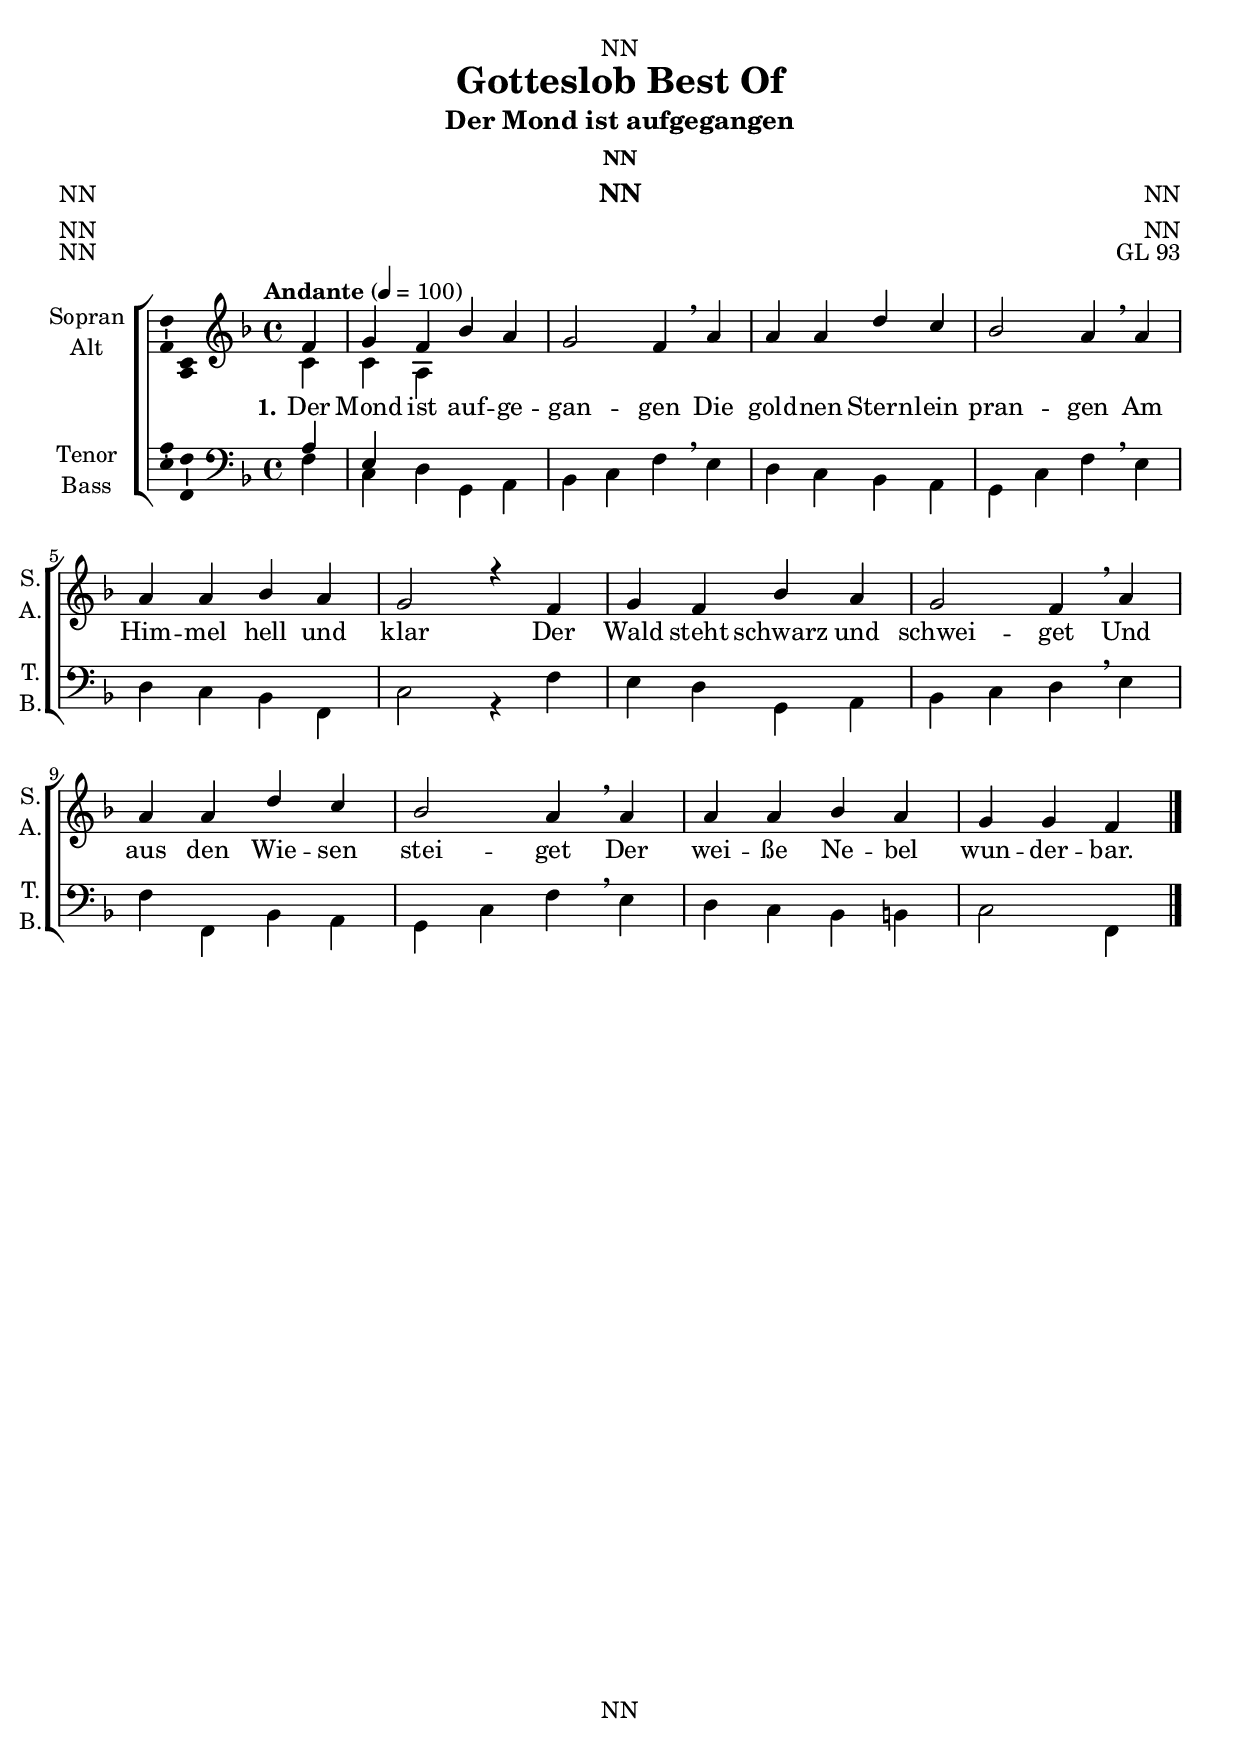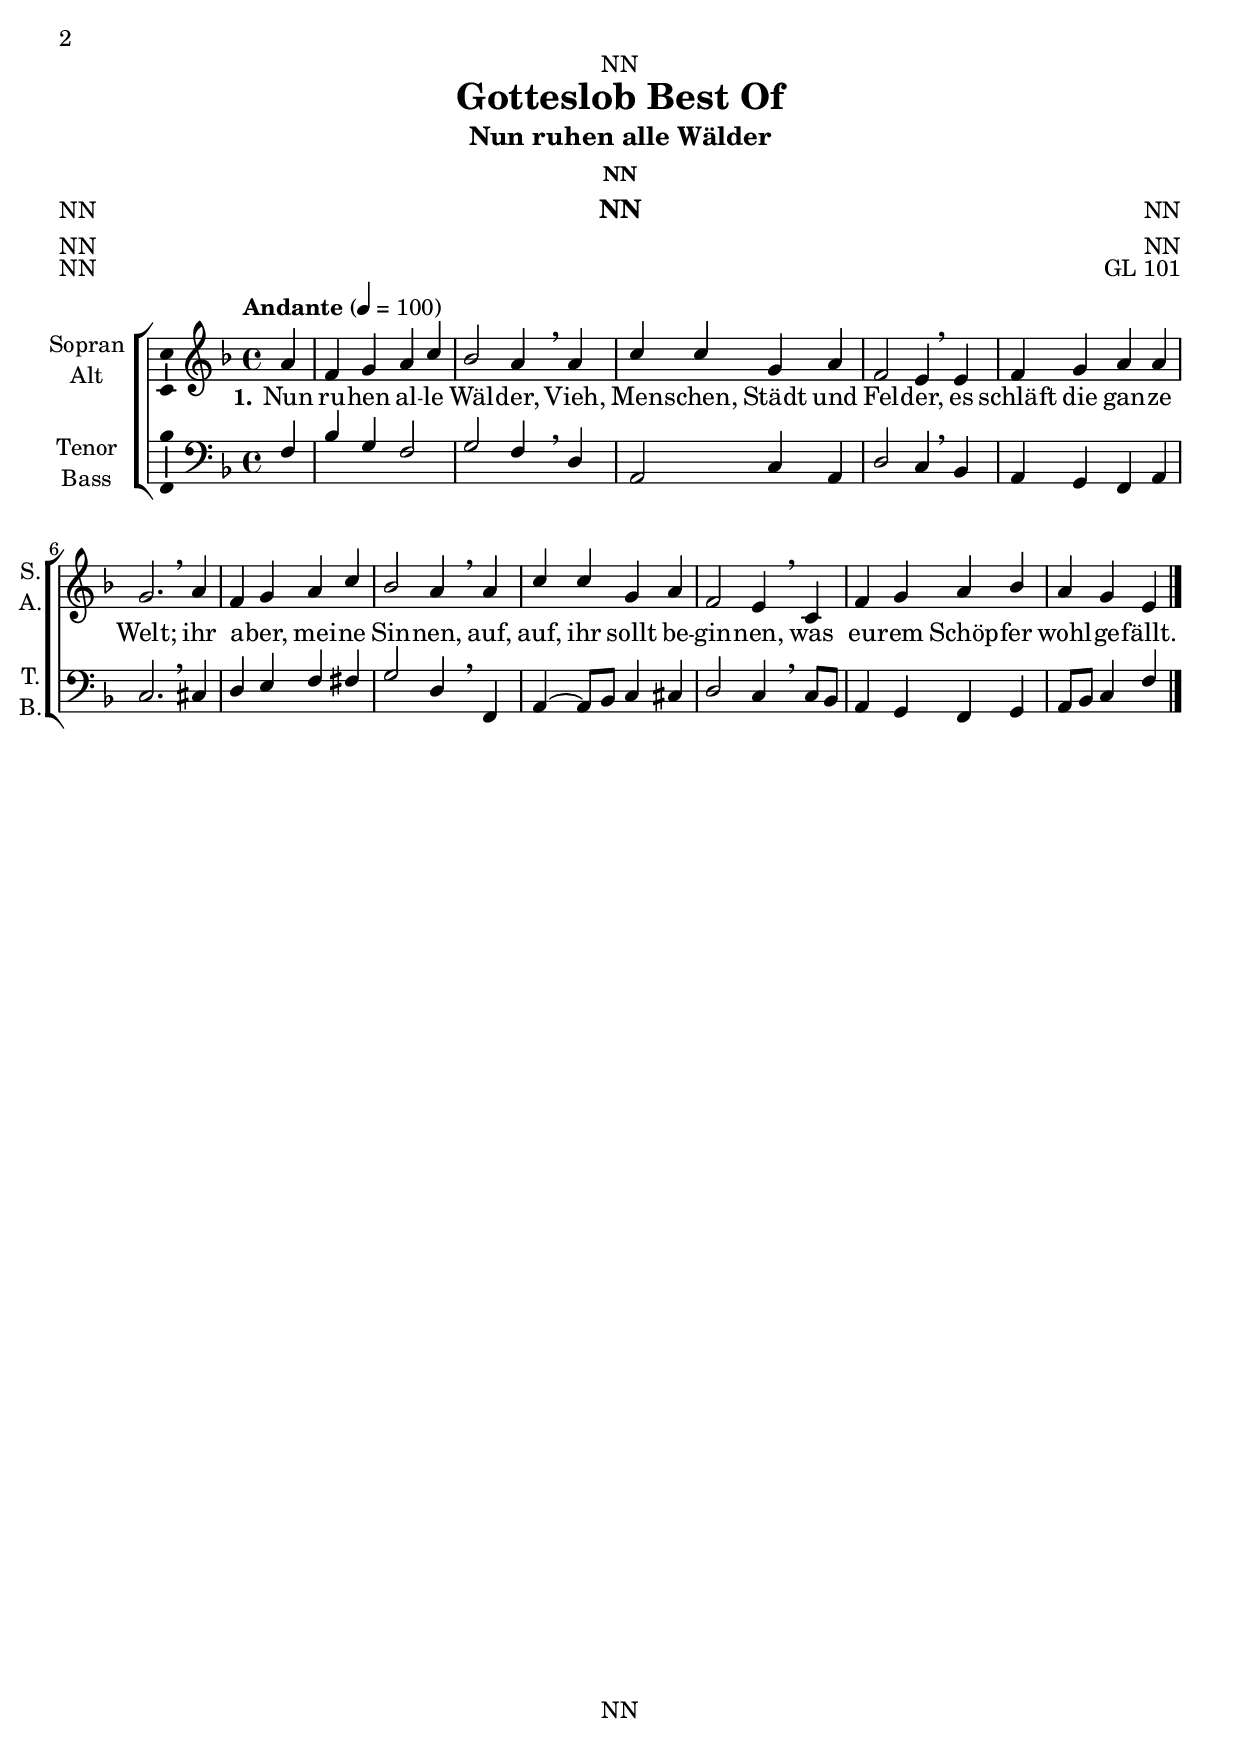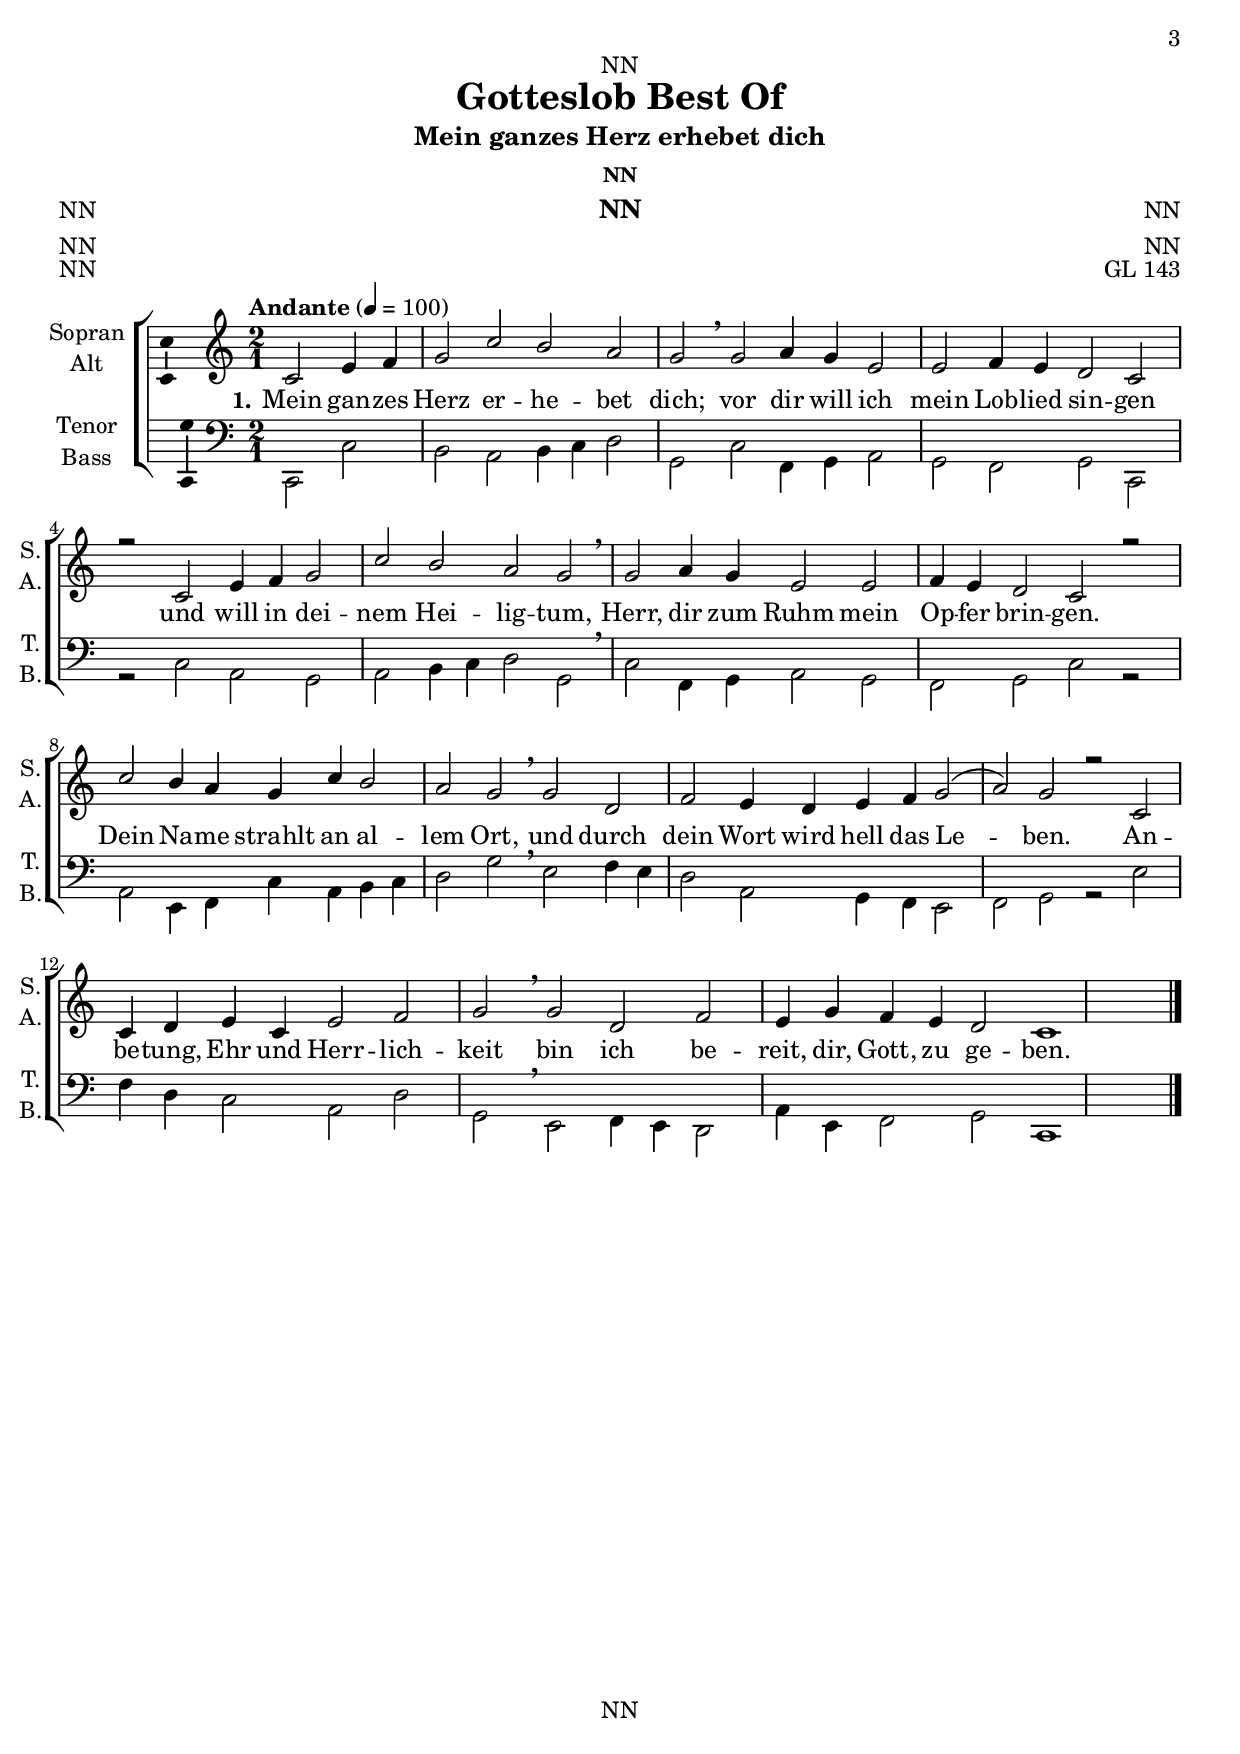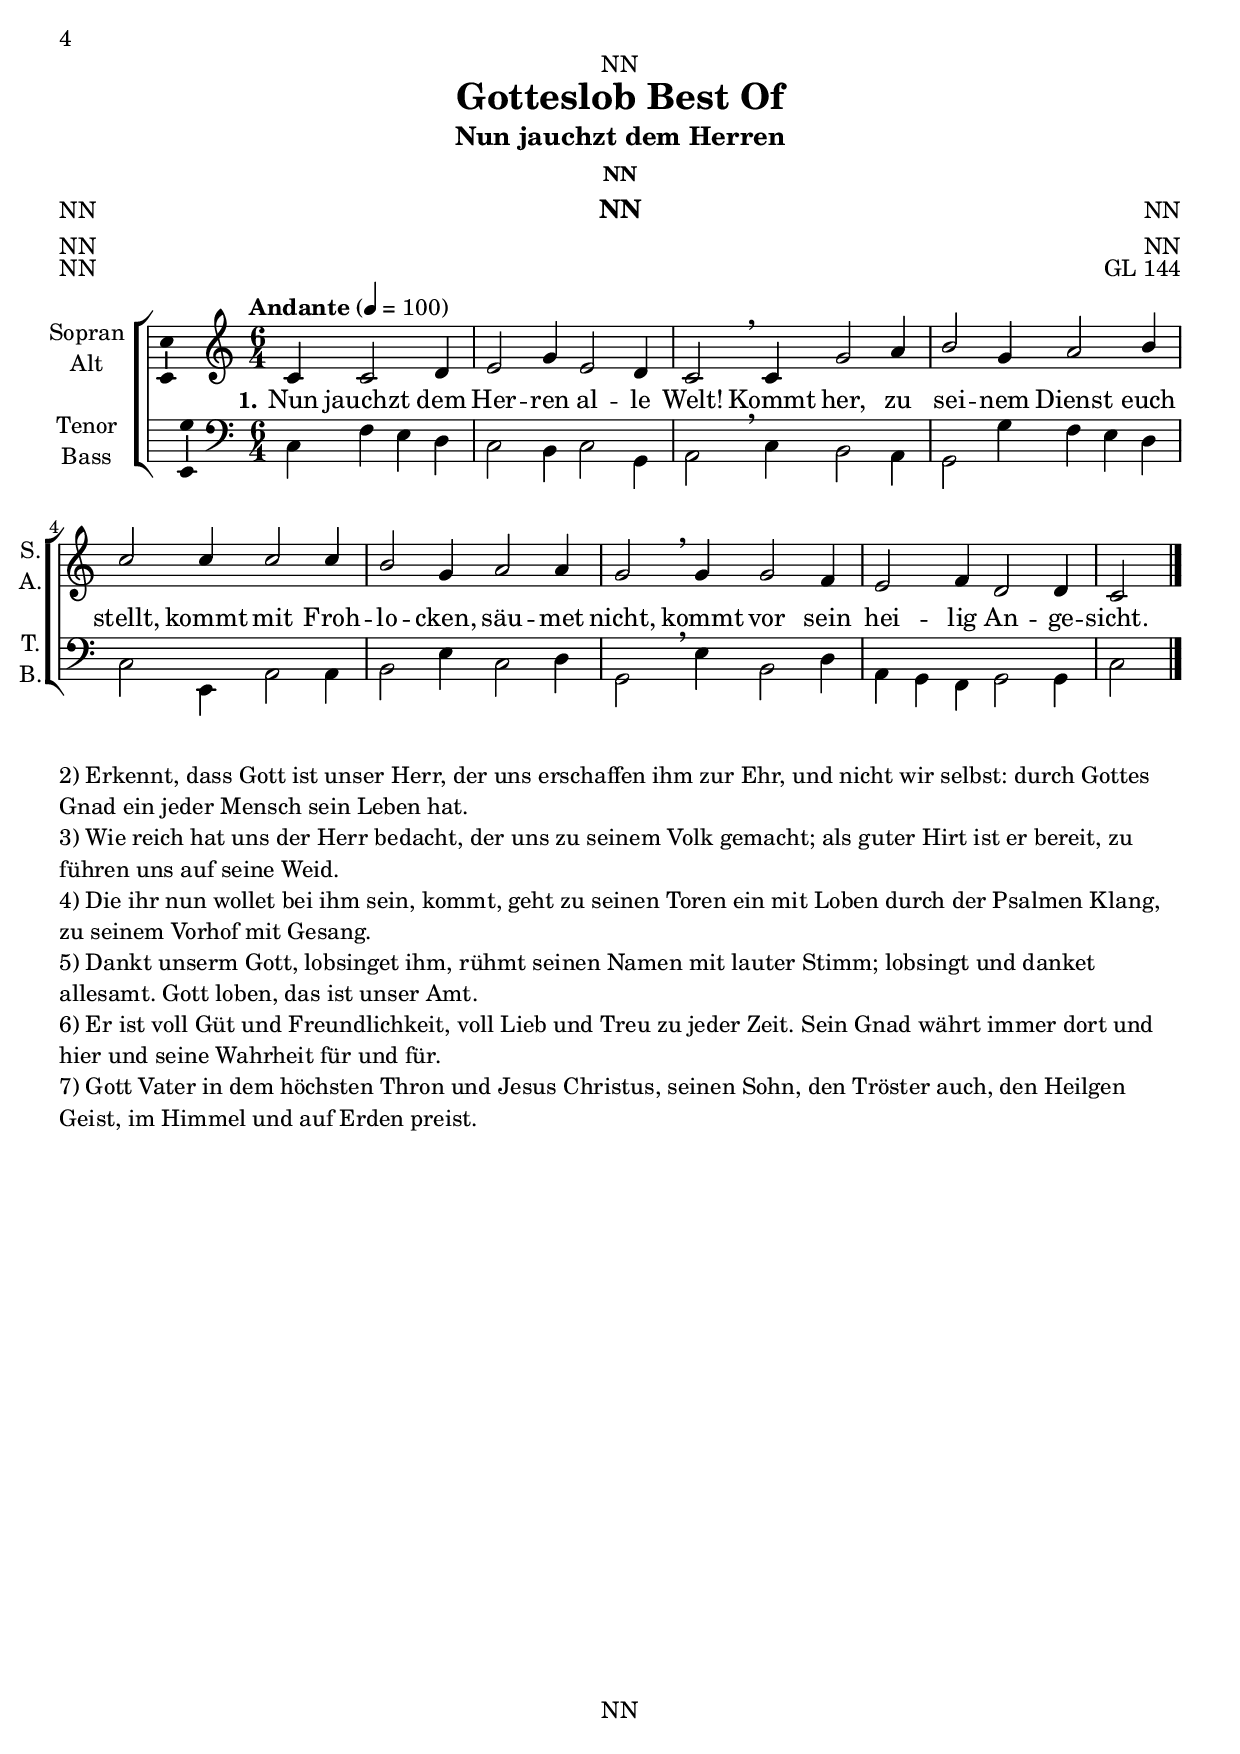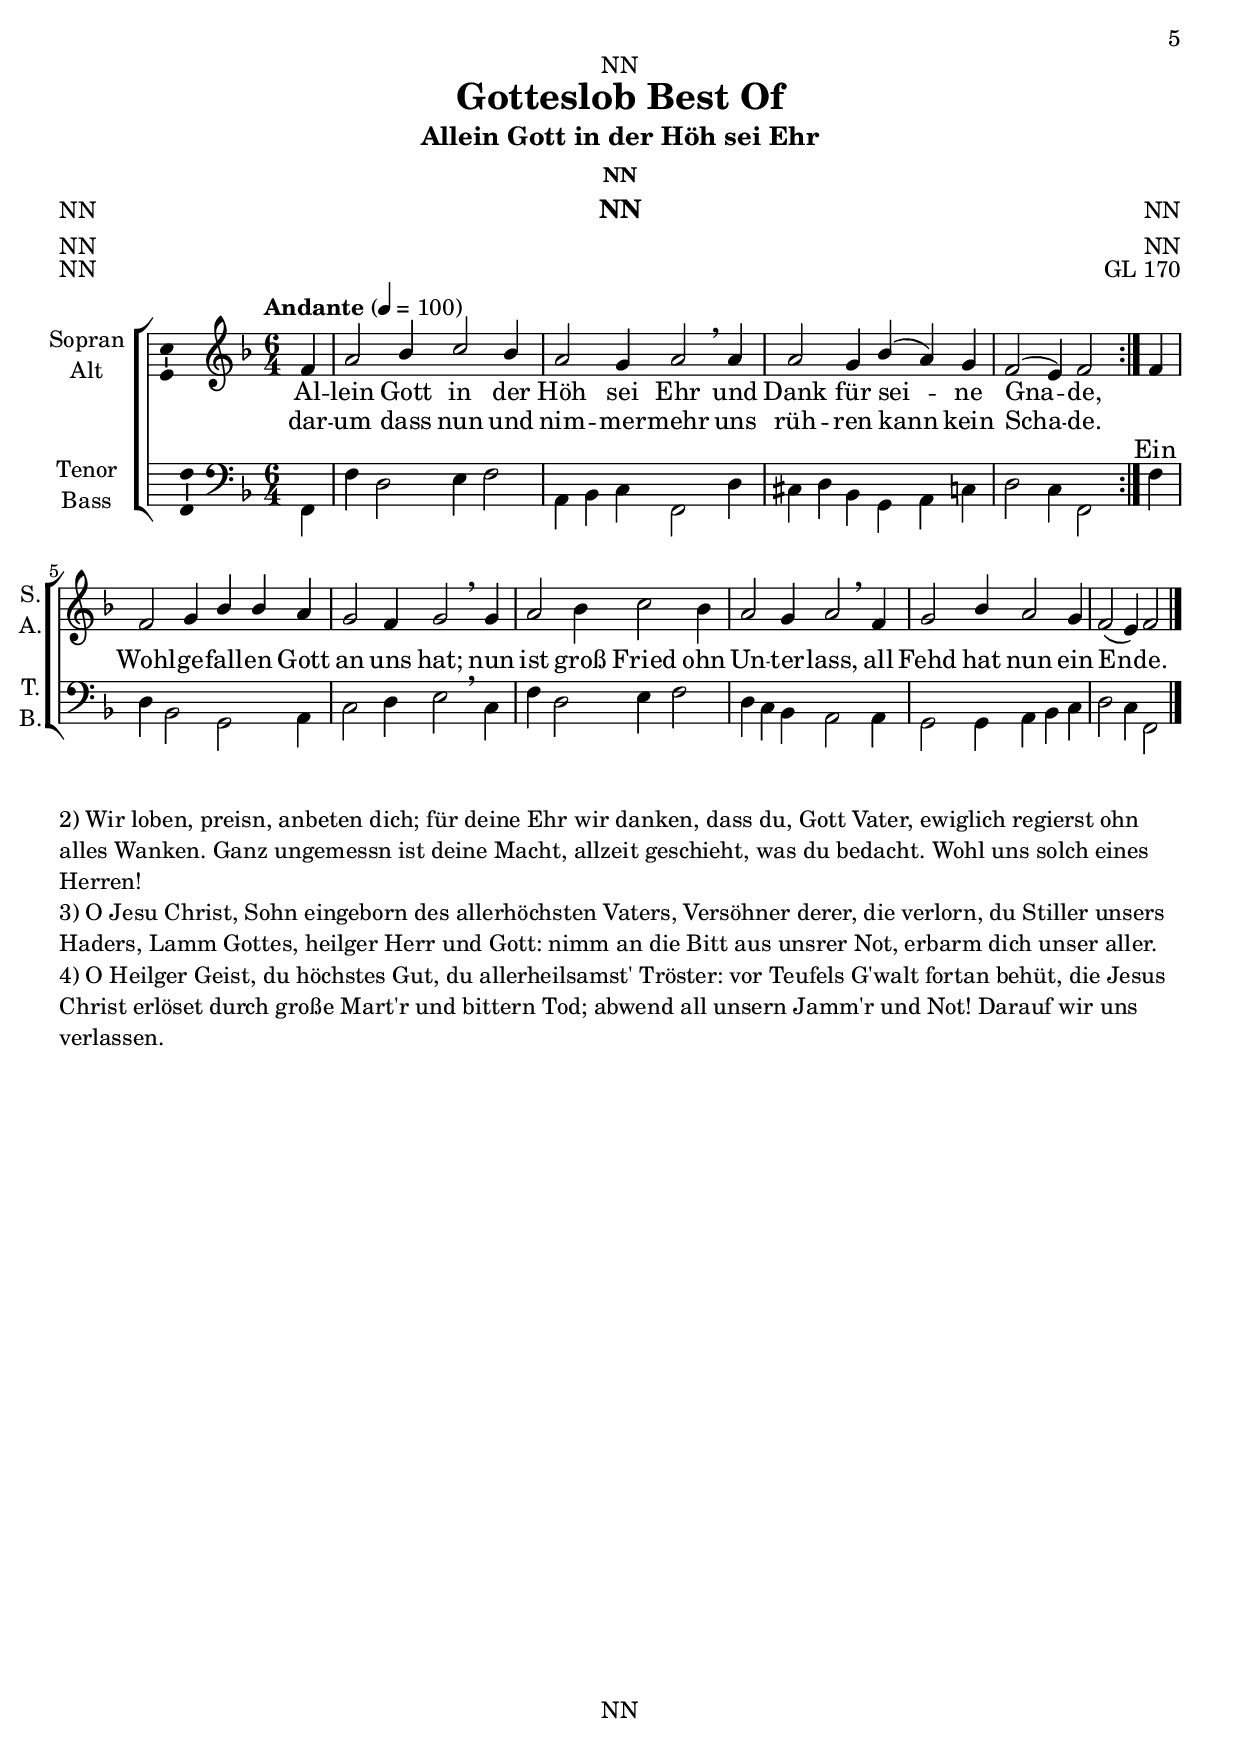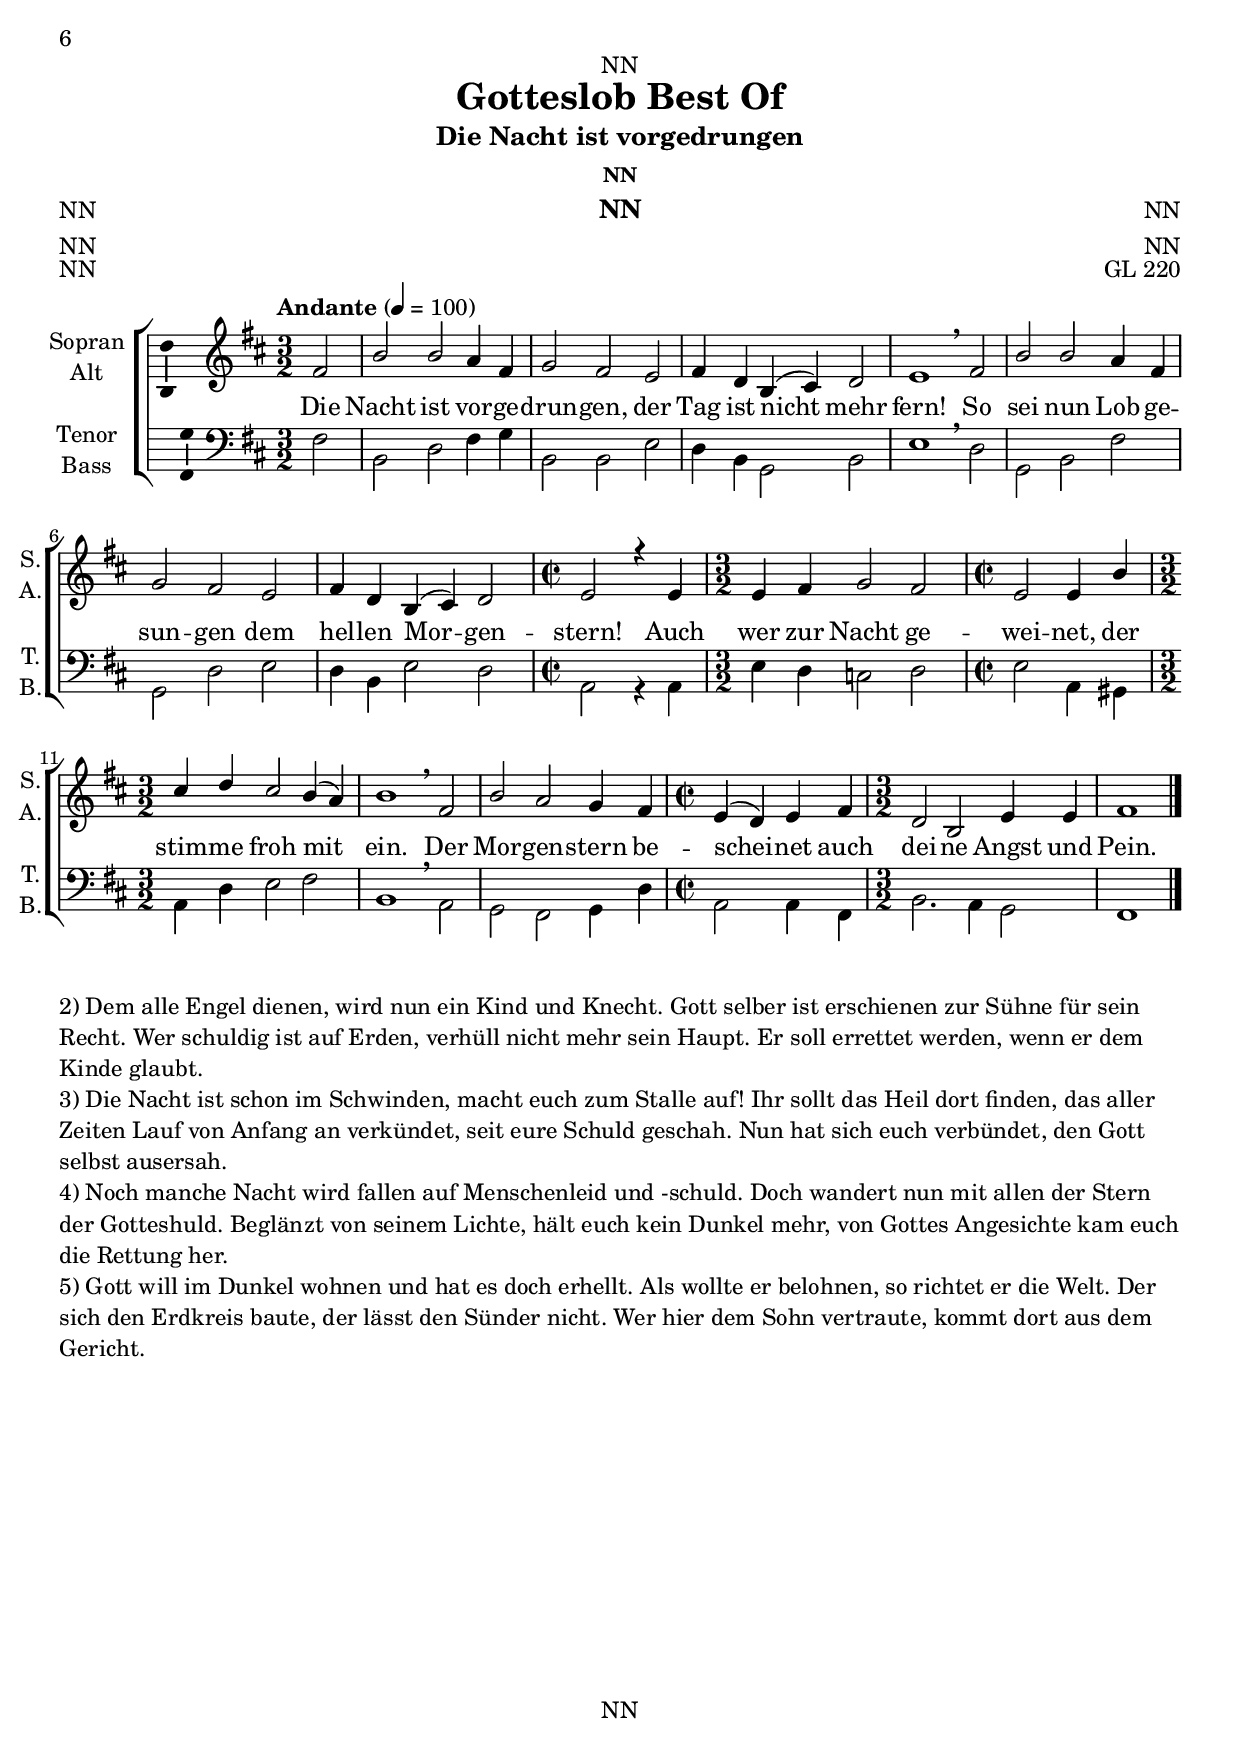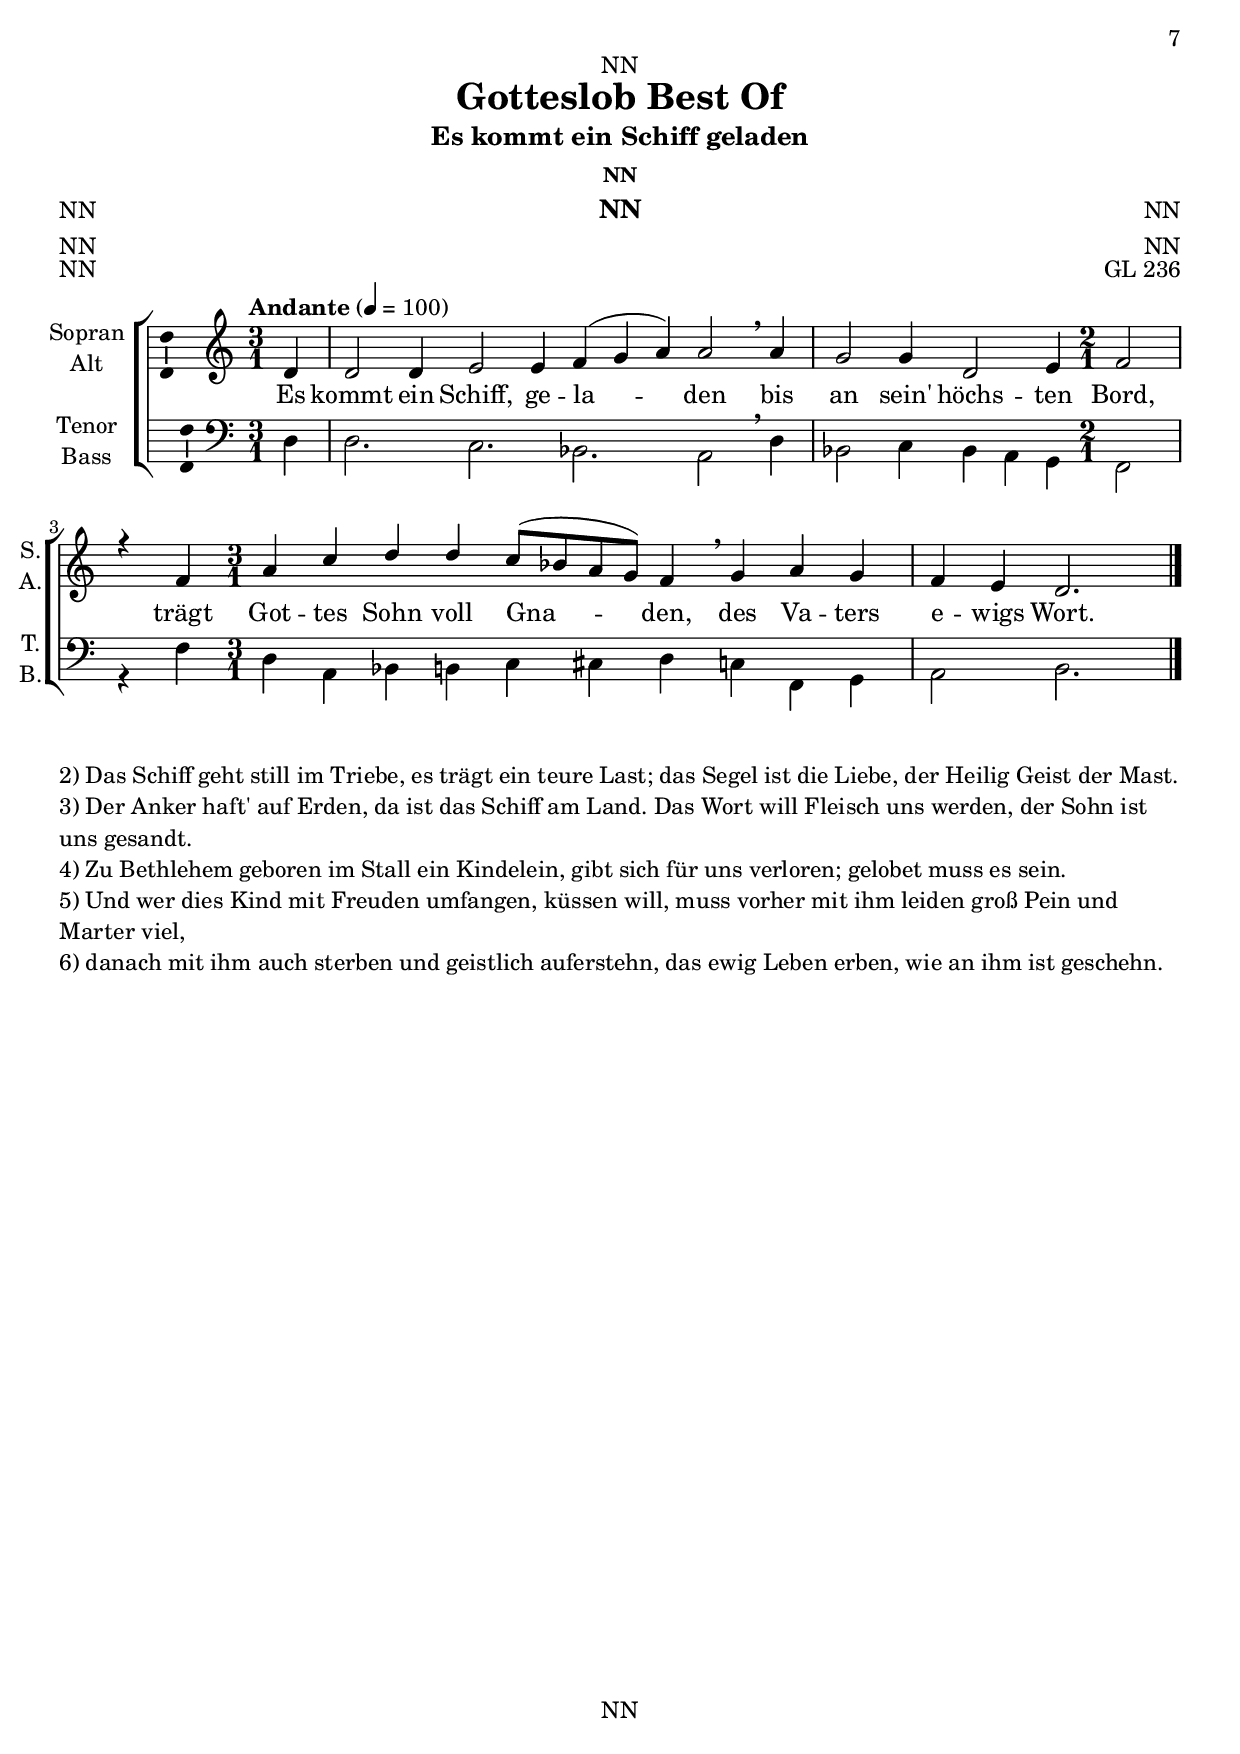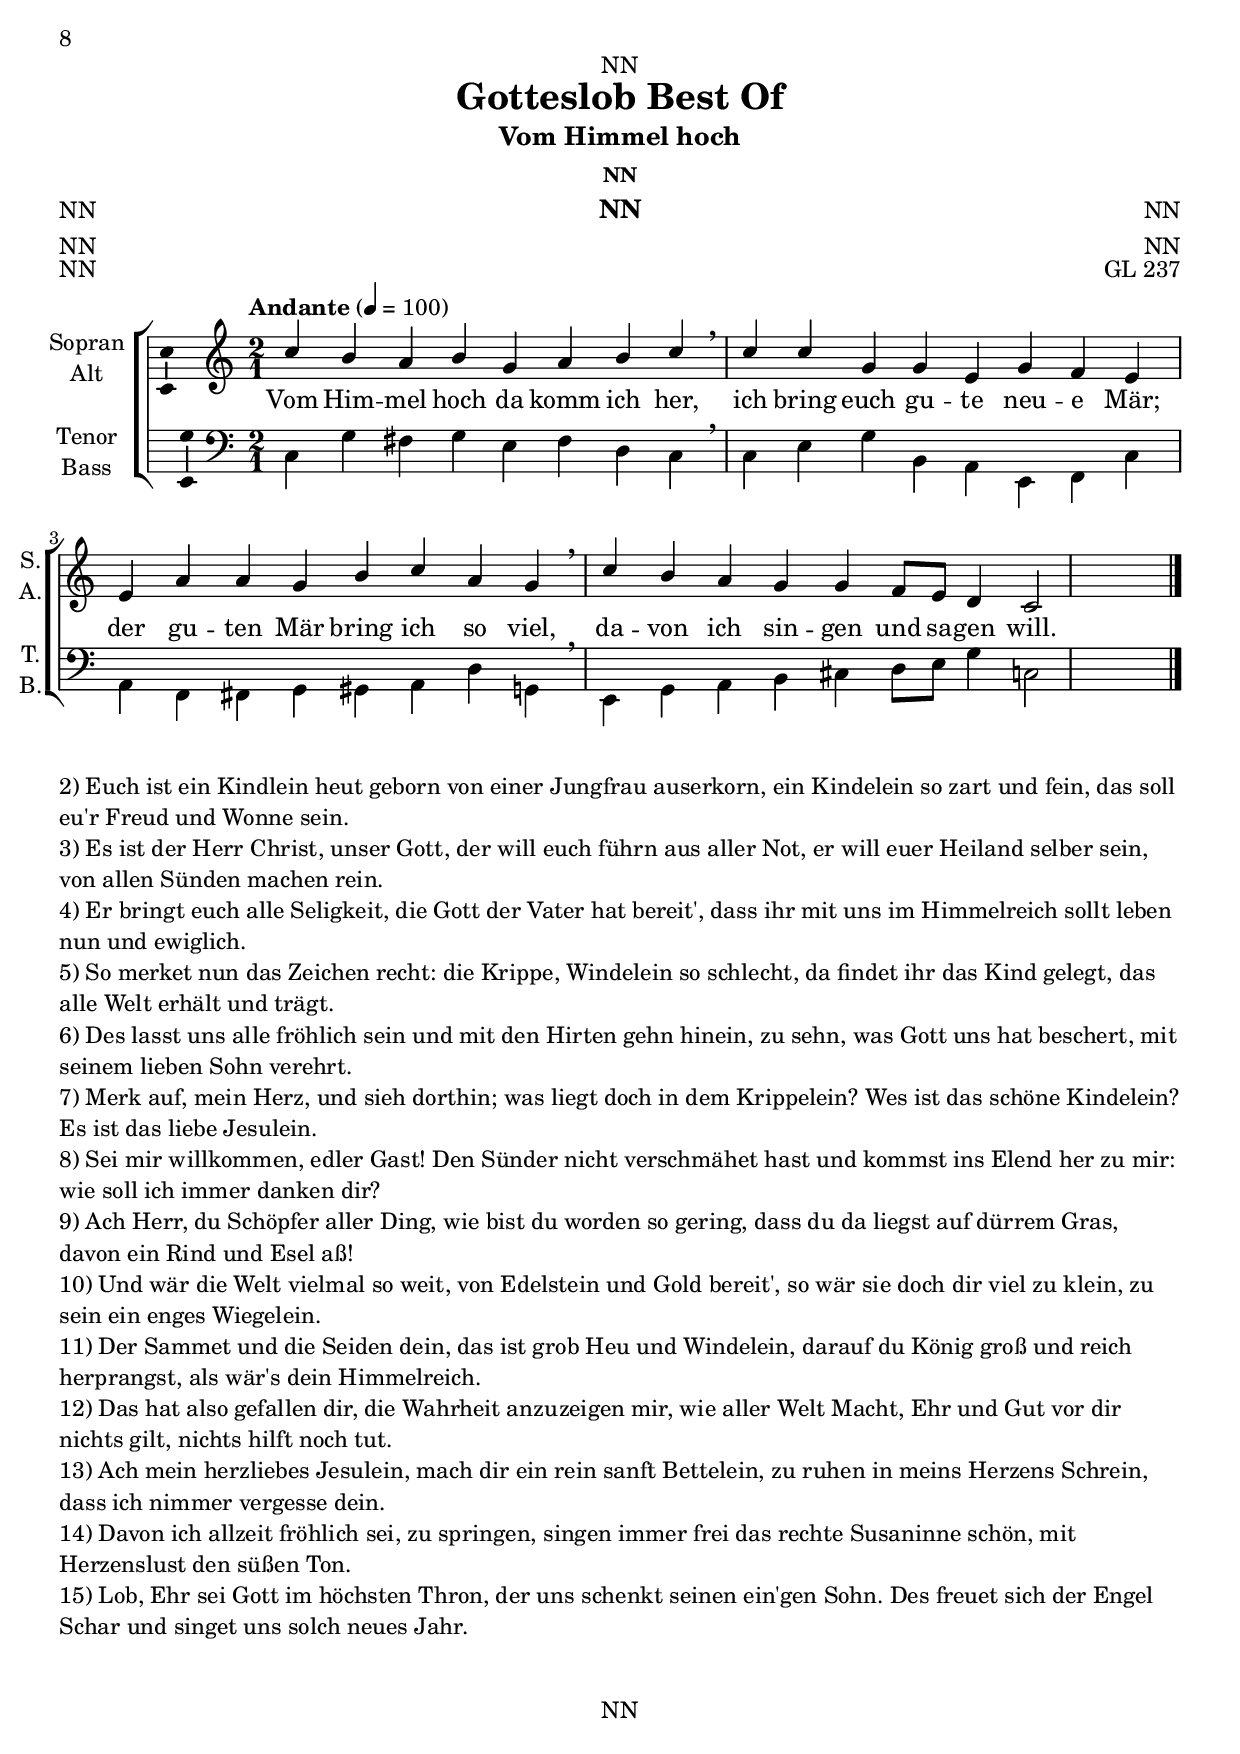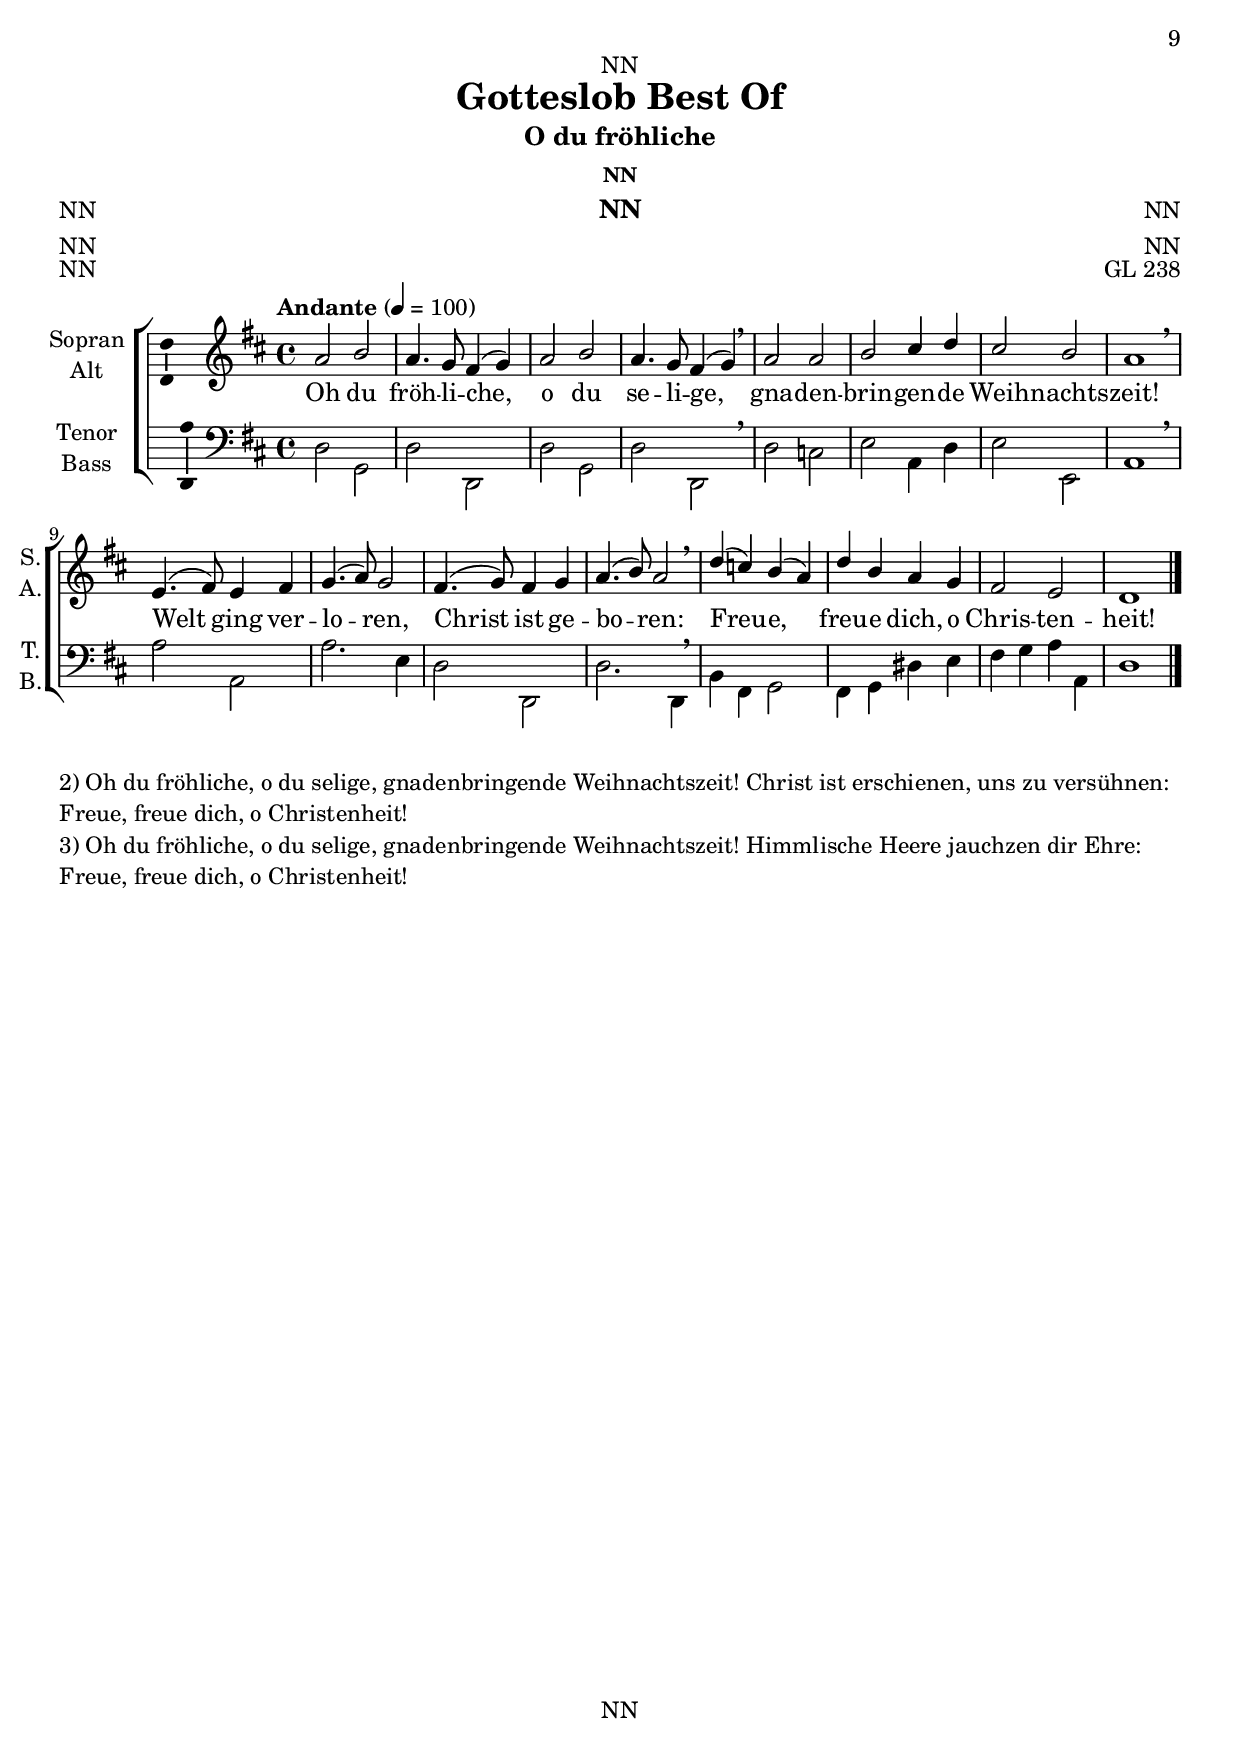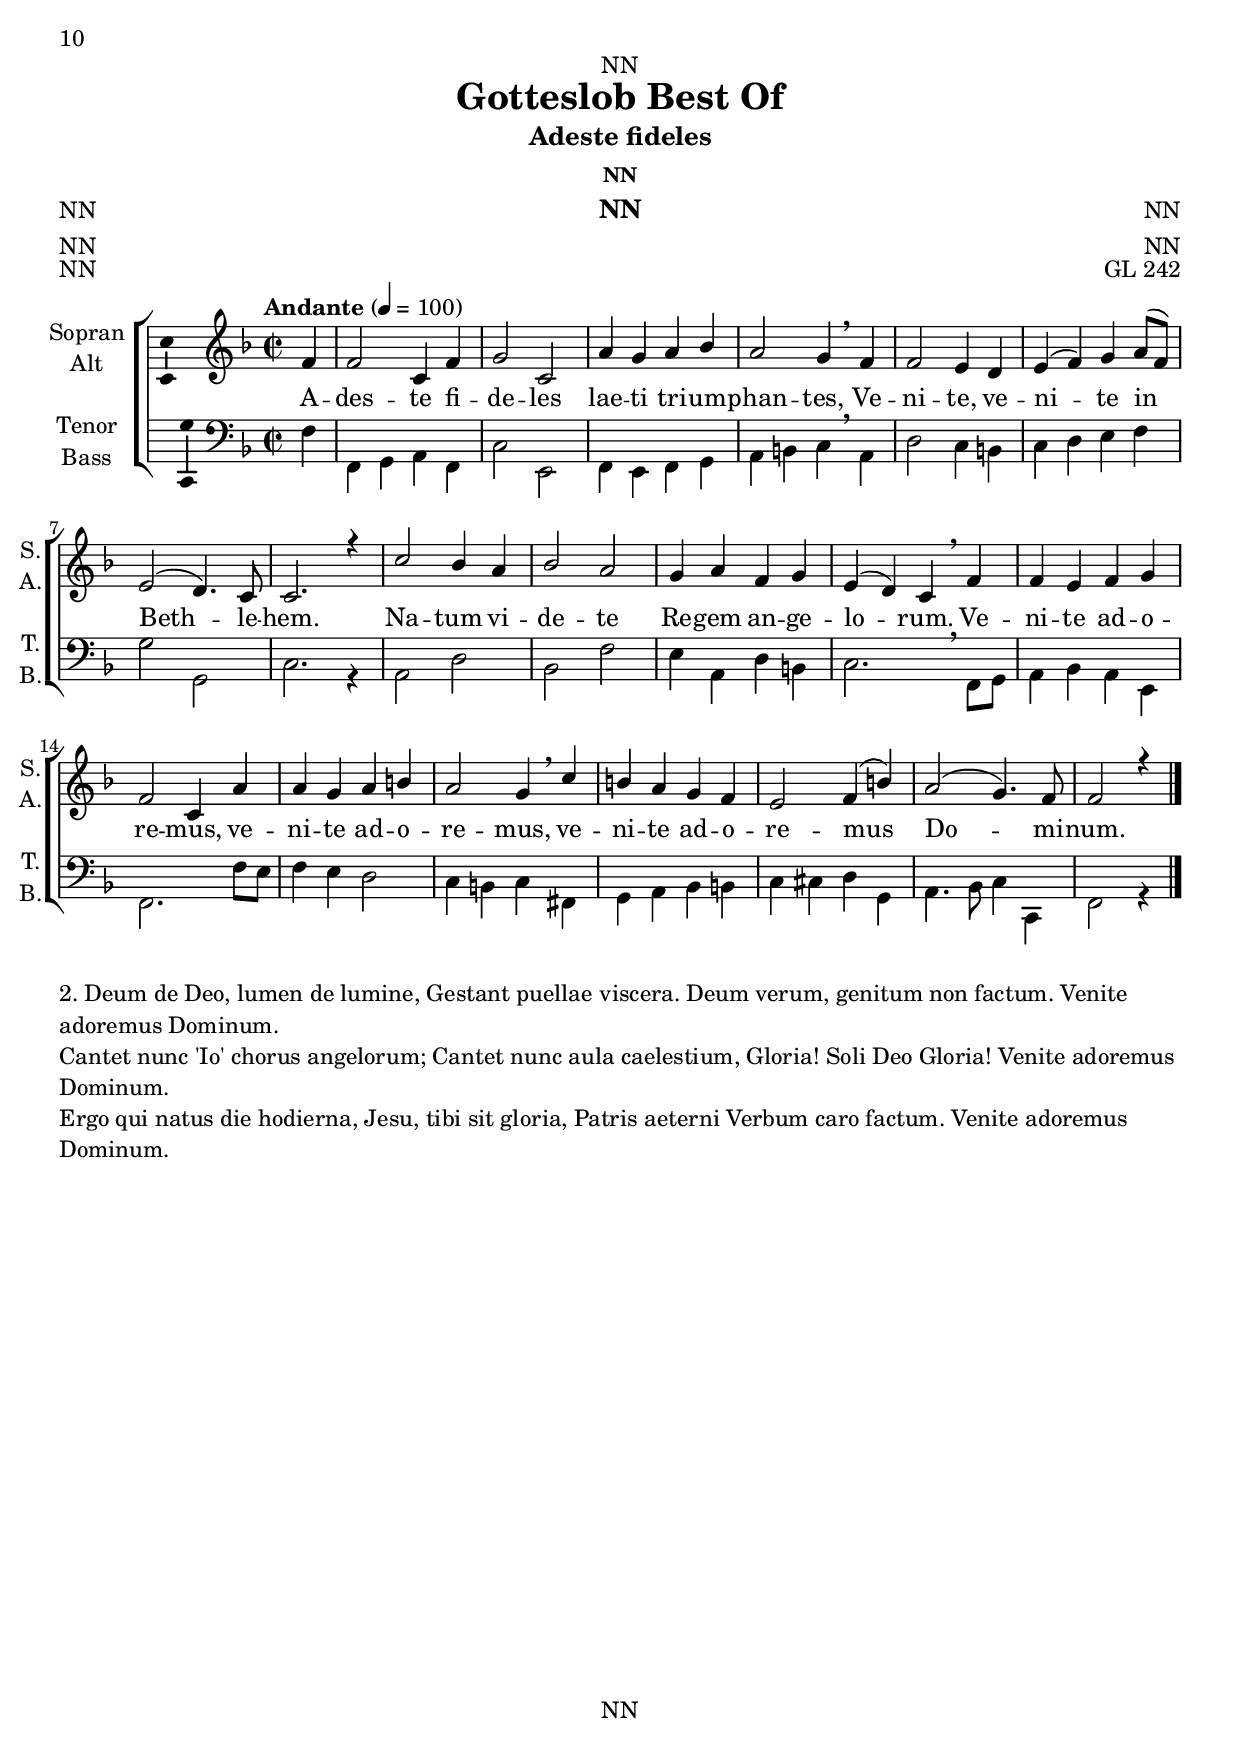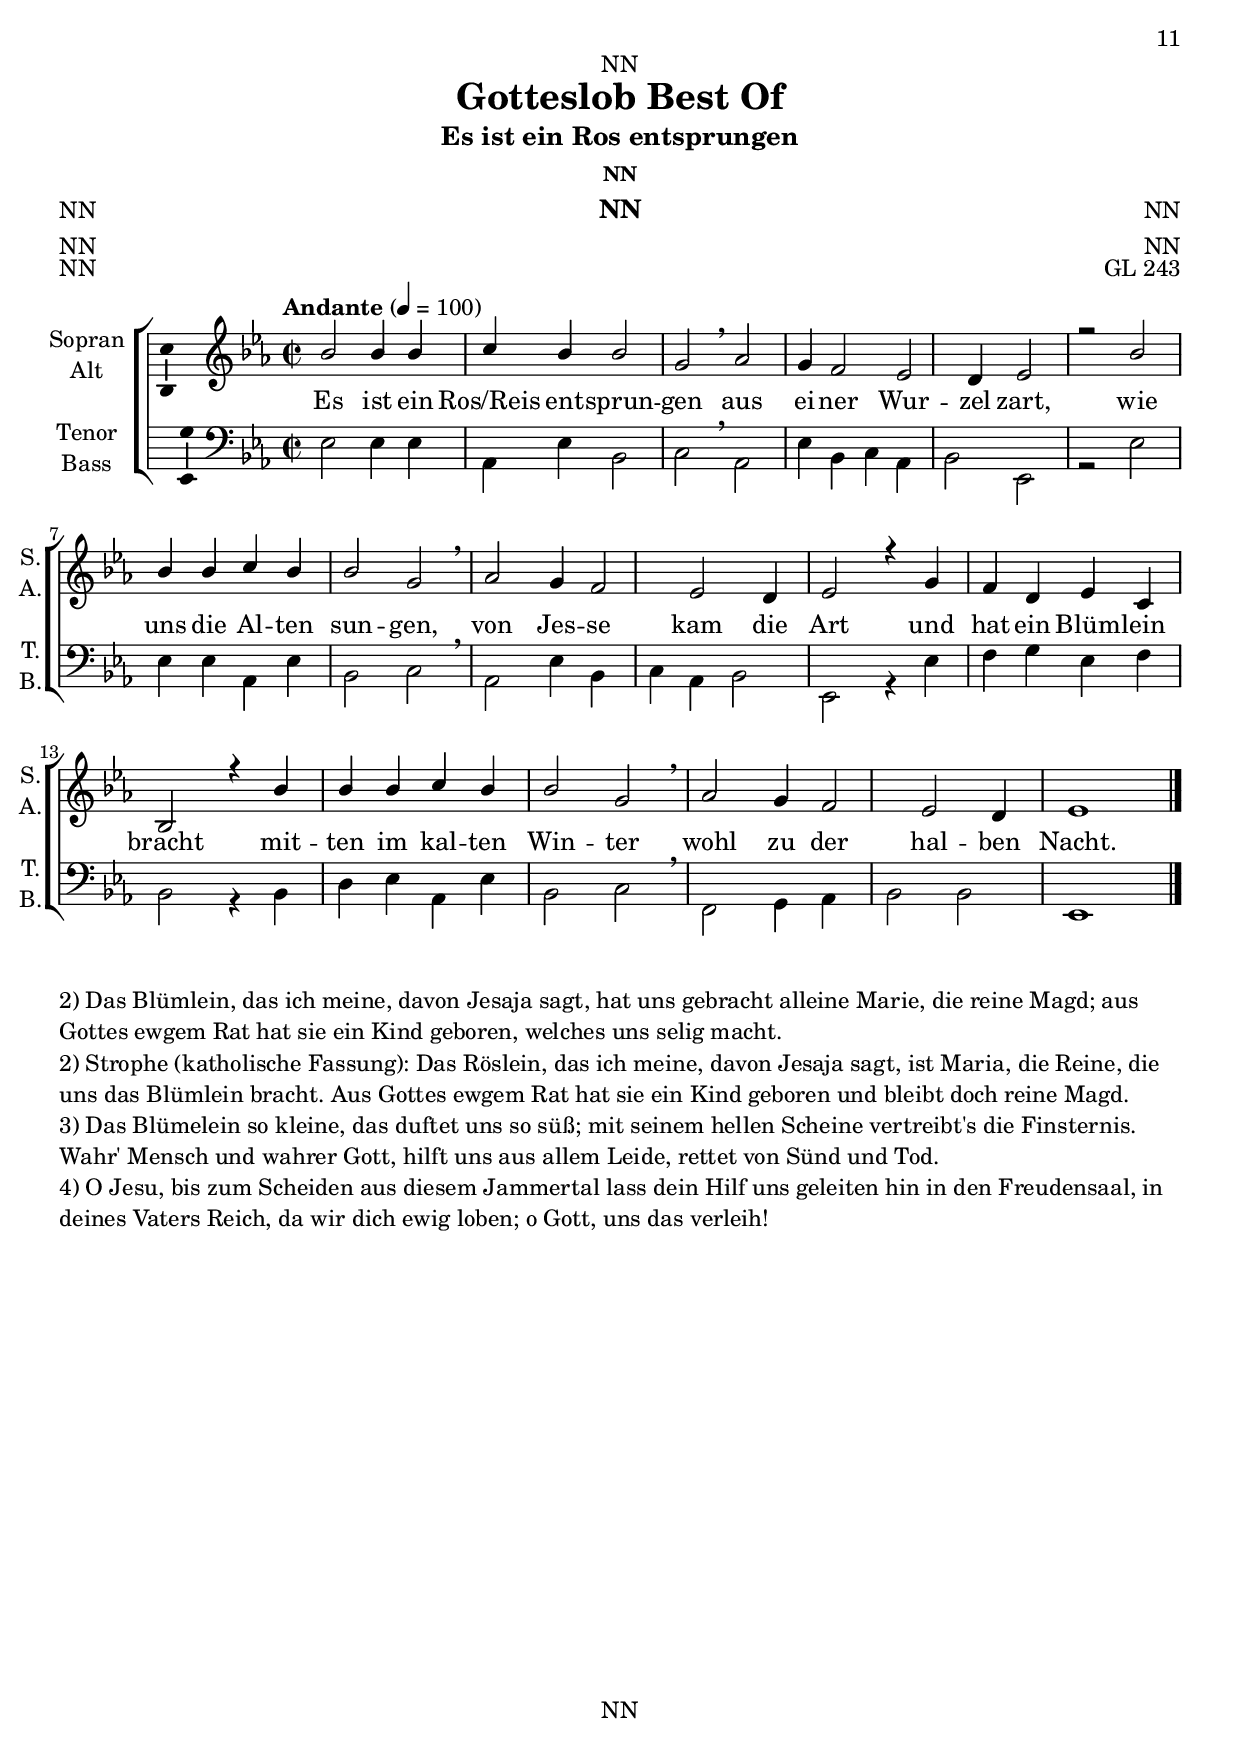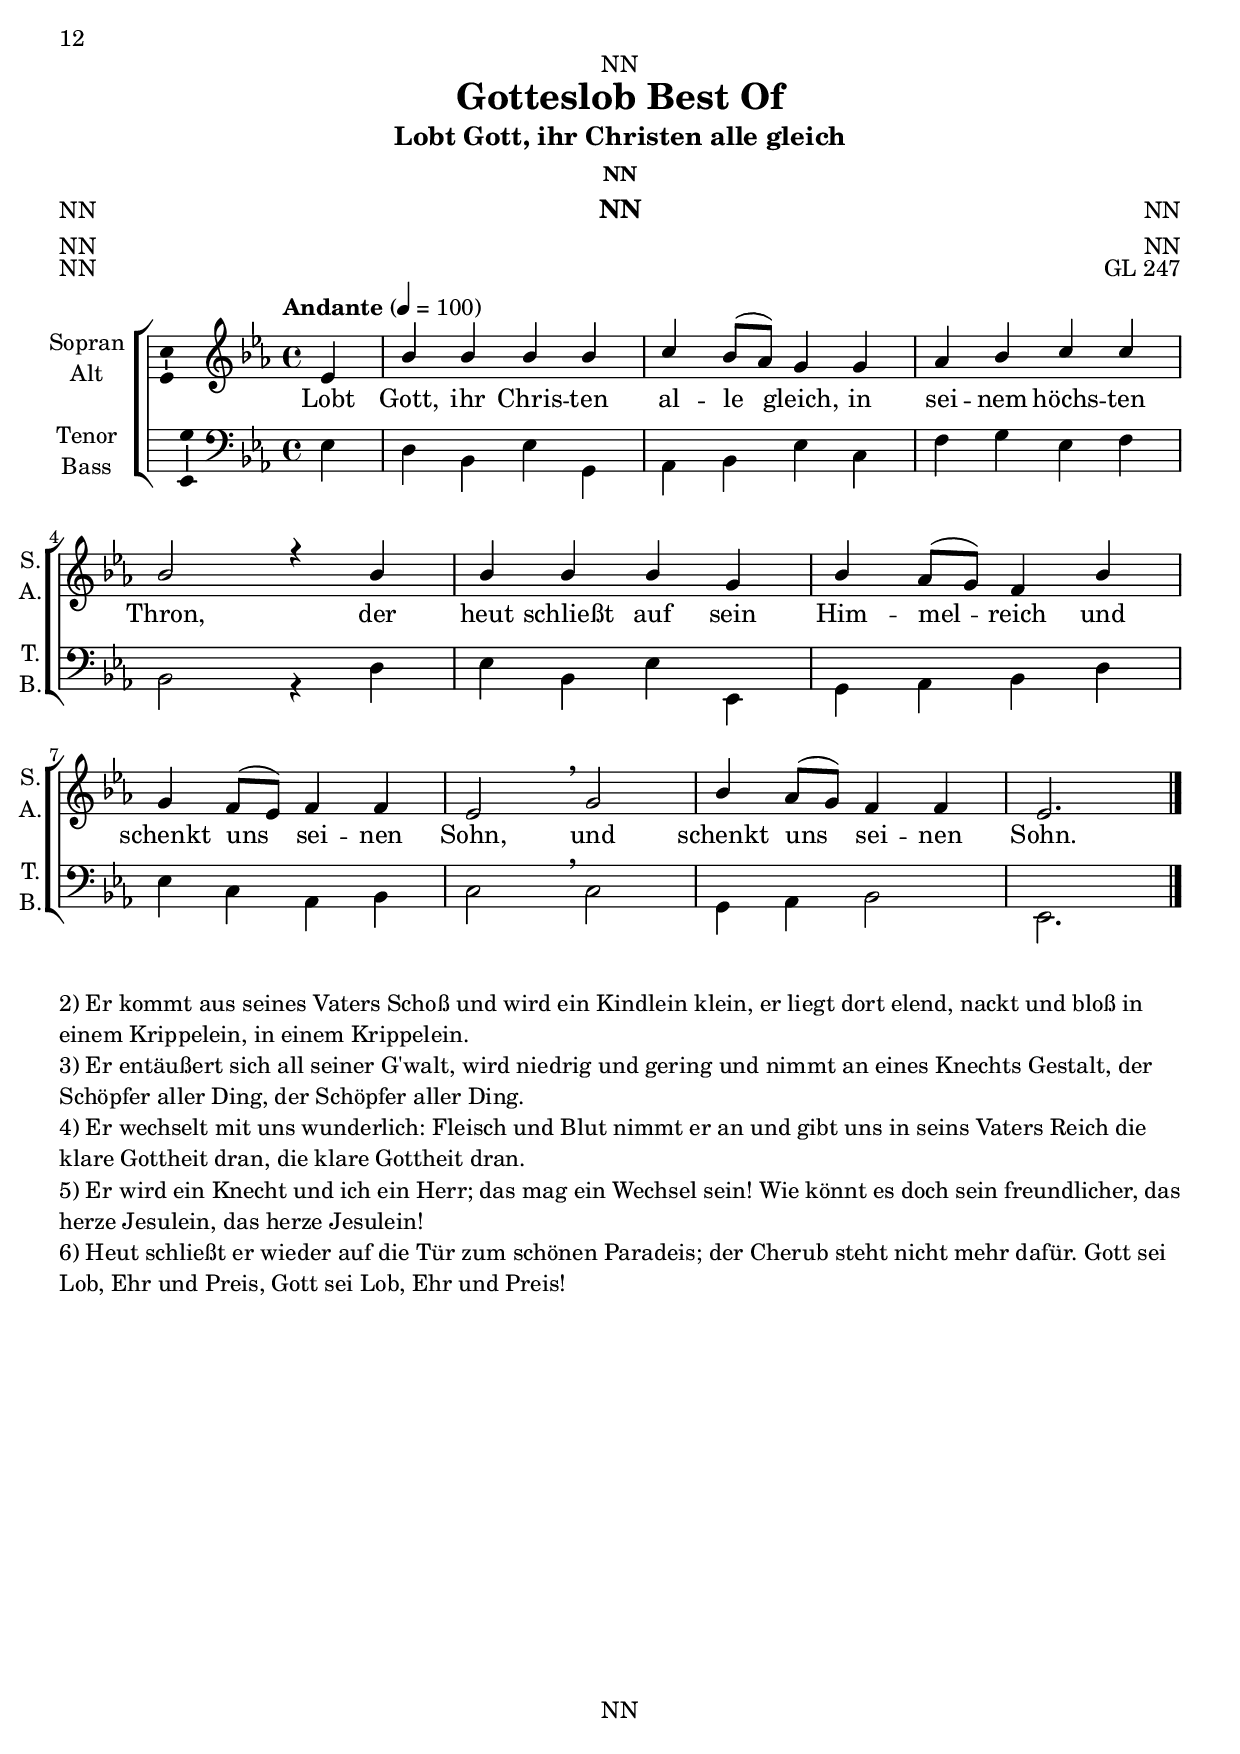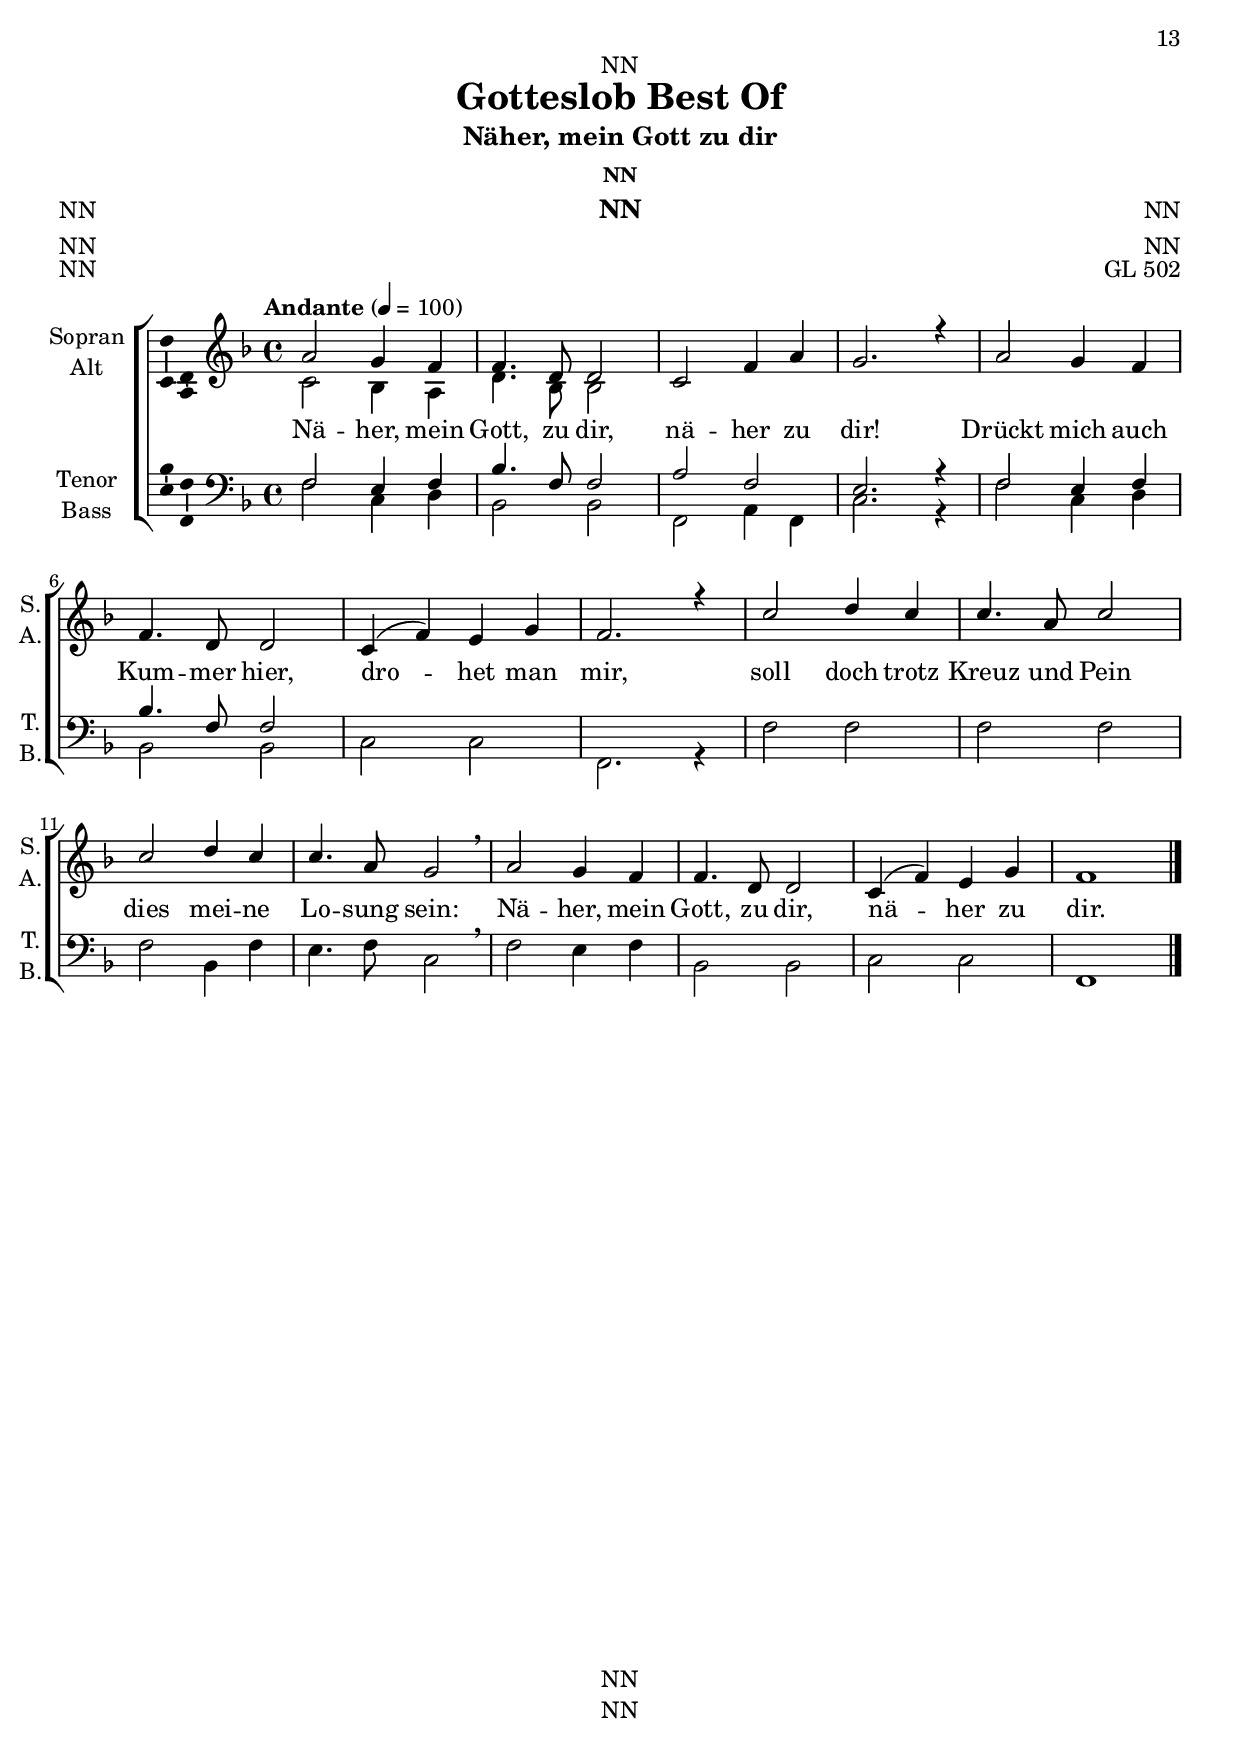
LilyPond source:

\version "2.22.2"
\language "english"

\header {
  dedication = "NN"
  title = "Gotteslob Best Of"
  subtitle = "NN"
  subsubtitle = "NN"
  instrument = "NN"
  composer = "NN"
  arranger = "Satz: Sven Buschke"
  poet = "NN"
  meter = "NN"
  piece = "NN"
  opus = "NN"
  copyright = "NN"
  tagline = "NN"
}

\paper {
  #(set-paper-size "a4")
}

\layout {
  \context {
    \Voice
    \consists "Melody_engraver"
    \override Stem #'neutral-direction = #'()
  }
}

global = {
  \key c \major
  \time 4/4
  \tempo "Andante" 4=100
}

globalA = {
  \key f \major
  \time 4/4
  \tempo "Andante" 4=100
}

scoreASoprano = \relative c'' {
  \globalA
  % Music follows here.
  \partial 4
  f,|
  g f bf a|
  g2 f4 \breathe a|
  a a d c|
  bf2 a4 \breathe a|
  a a bf a|
  g2 r4 f|
  g f bf a|
  g2 f4 \breathe a|
  a a d c|
  bf2 a4 \breathe a|
  a a bf a|
  g g f
  \bar "|."
}

scoreAAlto = \relative c' {
  \globalA
  % Music follows here.
  \partial 4
  c|
  c a
}

scoreATenor = \relative c' {
  \globalA
  % Music follows here.
  \partial 4
  a|
  e
}

scoreABass = \relative c {
  \globalA
  % Music follows here.
  \partial 4
  f|
  c d g, a|
  bf c f \breathe e|
  d c bf a|
  g c f \breathe e|
  d c bf f|
  c'2 r4 f|
  e d g, a|
  bf c d \breathe e|
  f f, bf a|
  g c f \breathe e|
  d c bf b|
  c2 f,4
  \bar "|."
}  

scoreAVerseOne = \lyricmode {
  \set stanza = "1."
  % Lyrics follow here.
  Der Mond ist auf -- ge -- gan -- gen
  Die gold -- nen Stern -- lein pran -- gen
  Am Him -- mel hell und klar
  Der Wald steht schwarz und schwei -- get
  Und aus den Wie -- sen stei -- get
  Der wei -- ße Ne -- bel wun -- der -- bar.
}

scoreAVerseTwo = \lyricmode {
  \set stanza = "2."
  % Lyrics follow here.
  Wie ist die Welt so Stille
  Als in einer Dämmrung, Dämmrung Hülle
  So traulich und so hold
  Als eine Stille Kammer
  Wo ihr des Tages, des Tages jammer
  Verschlafen, verschlafen und vergessen sold
}

scoreAVerseThree = \lyricmode {
  \set stanza = "3."
  % Lyrics follow here.
  Sehr ihr den Mond dort stehen
  Er ist bloß halb, bloß halb zu sehen
  Und ist doch rund und schön
  So sind gar manche Sachen
  Die wir getrost, getrost belachen
  Weil unsere Augen sie nicht sehen
}

scoreAVerseFour = \lyricmode {
  \set stanza = "4."
  % Lyrics follow here.
  So legt euch, so legt euch denn, ihr Brüder
  In Gottes Namen nieder
  Kalt ist der Abendhauch
  Verschon uns Gott mit Strafen
  Und lass uns ruhig, ruhig schlafen
  Und unseren kranken Nachbarn auch.  
}

scoreAVerseFive = \lyricmode {
  \set stanza = "5."
  % Lyrics follow here.
  
}

claveA = {\new DrumStaff <<
  \drummode {\globalA
   % bd4 sn4
    << {
%      \repeat unfold 16 cl16
%      \repeat unfold 16 hh16
         hh8 cl hh cl hh cl hh cl
%        \tuplet 3/2 { hh8 cl cl } \tuplet 3/2 { hh8 cl cl } \tuplet 3/2 { hh8 cl cl }
    } \\ {
      bd4 sn4 sn4 sn4
    } >>
  }
>>
}

\bookpart {
\header {
  dedication = "NN"
  subtitle = "Der Mond ist aufgegangen"
  subsubtitle = "NN"
  instrument = "NN"
  composer = "NN"
  arranger = "NN"
  poet = "NN"
  meter = "NN"
  piece = "NN"
  opus = "GL 93"
}
  \score {
    \new ChoirStaff <<
      \new Staff \with {
        midiInstrument = "choir aahs"
        instrumentName = \markup \center-column { "Sopran" "Alt" }
        shortInstrumentName = \markup \center-column { "S." "A." }
      } <<
        \new Voice = "soprano" \with {
          \consists "Ambitus_engraver"
        } { \voiceOne \scoreASoprano }
        \new Voice = "alto" \with {
          \consists "Ambitus_engraver"
          \override Ambitus #'X-offset = #2.0
        } { \voiceTwo \scoreAAlto }
      >>
      \new Lyrics \with {
        \override VerticalAxisGroup #'staff-affinity = #CENTER
      } \lyricsto "soprano" \scoreAVerseOne
%       \new Lyrics \with {
%         \override VerticalAxisGroup #'staff-affinity = #CENTER
%       } \lyricsto "soprano" \scoreAVerseTwo
%       \new Lyrics \with {
%         \override VerticalAxisGroup #'staff-affinity = #CENTER
%       } \lyricsto "soprano" \scoreAVerseThree
%       \new Lyrics \with {
%         \override VerticalAxisGroup #'staff-affinity = #CENTER
%       } \lyricsto "soprano" \scoreAVerseFour
%       \new Lyrics \with {
%         \override VerticalAxisGroup #'staff-affinity = #CENTER
%       } \lyricsto "soprano" \scoreAVerseFive
      \new Staff \with {
        midiInstrument = "choir aahs"
        instrumentName = \markup \center-column { "Tenor" "Bass" }
        shortInstrumentName = \markup \center-column { "T." "B." }
      } <<
        \clef bass
        \new Voice = "tenor" \with {
          \consists "Ambitus_engraver"
        } { \voiceOne \scoreATenor }
        \new Voice = "bass" \with {
          \consists "Ambitus_engraver"
          \override Ambitus #'X-offset = #2.0
        } { \voiceTwo \scoreABass }
      >>
    >>
    \layout { }
    \midi { }
  }
}

%%%%%%%%%%%%%%%%%%%%%%%%%%%%%%%%%%%%%%%%%%%%%%%%%%
%%%%%%%%%%%%%%%%%%%%%%%%%%%%%%%%%%%%%%%%%%%%%%%%%%
%%%%%%%%%%%%%%%%%%%%%%%%%%%%%%%%%%%%%%%%%%%%%%%%%%


globalB = {
  \key f \major
  \time 4/4
  \tempo "Andante" 4=100
}

scoreBSoprano = \relative c'' {
  \globalB
  % Music follows here.
  \partial 4
  a4|
  f g a c|
  bf2 a4 \breathe a|
  c c g a|
  f2 e4 \breathe e|
  f g a a|
  g2. \breathe a4|
  f g a c|
  bf2 a4\breathe a|
  c c g a|
  f2 e4\breathe c|
  f g a bf|
  a g e
  \bar "|."
}

scoreBAlto = \relative c' {
  \globalB
  % Music follows here.
  
}

scoreBTenor = \relative c' {
  \globalB
  % Music follows here.
  \partial 4
  f,|
  bf g f2|
  g f4 \breathe d|
  a2 c4 a|
  d2 c4 \breathe bf|
  a g f a|
  c2. \breathe cs4|
  d e f fs|
  g2 d4\breathe f,|
  a~ a8 bf c4 cs|
  d2 c4\breathe c8 bf|
  a4 g f g|
  a8 bf c4 f
  \bar "|."
}

scoreBBass = \relative c {
  \globalB
  % Music follows here.
  
}

scoreBVerseOne = \lyricmode {
  \set stanza = "1."
  % Lyrics follow here.
  Nun ru -- hen al -- le Wäl -- der,
  Vieh, Men -- schen, Städt und Fel -- der,
  es schläft die gan -- ze Welt;
  ihr a -- ber, mei -- ne Sin -- nen,
  auf, auf, ihr sollt be -- gin -- nen,
  was eu -- rem Schöp -- fer wohl -- ge -- fällt.
  
%   2) Wo bist du, Sonne, blieben?
%   Die Nacht hat dich vertrieben,
%   die Nacht, des Tages Feind.
%   Fahr hin; ein andre Sonne,
%   mein Jesus, meine Wonne,
%   gar hell in meinem Herzen scheint.
%   
%   3) Der Tag ist nun vergangen,
%   die güldnen Sternlein prangen
%   am blauen Himmelssaal;
%   also werd ich auch stehen,
%   wenn mich wird heißen gehen
%   mein Gott aus diesem Jammertal.
%   
%   4) Der Leib eilt nun zur Ruhe,
%   legt ab das Kleid und Schuhe,
%   das Bild der Sterblichkeit;
%   die zieh ich aus, dagegen
%   wird Christus mir anlegen
%   den Rock der Ehr und Herrlichkeit.
%   
%   5) Das Haupt, die Füß und Hände
%   sind froh, dass nun zum Ende
%   die Arbeit kommen sei.
%   Herz, freu dich, du sollst werden
%   vom Elend dieser Erden
%   und von der Sünden Arbeit frei.
%   
%   6) Nun geht, ihr matten Glieder,
%   geht hin und legt euch nieder,
%   der Betten ihr begehrt.
%   Es kommen Stund und Zeiten,
%   da man euch wird bereiten
%   zur Ruh ein Bettlein in der Erd.
%   
%   7) Mein Augen stehn verdrossen,
%   im Nu sind sie geschlossen.
%   Wo bleibt dann Leib und Seel?
%   Nimm sie zu deinen Gnaden,
%   sei gut für allen Schaden,
%   du Aug und Wächter Israel'.
%   
%   8) Breit aus die Flügel beide,
%   o Jesu, meine Freude,
%   und nimm dein Küchlein ein.
%   Will Satan mich verschlingen,
%   so lass die Englein singen:
%   'Dies Kind soll unverletzet sein.'
%   
%   9) Auch euch, ihr meine Lieben,
%   soll heute nicht betrüben
%   kein Unfall noch Gefahr.
%   Gott lass euch selig schlafen,
%   stell euch die güldnen Waffen
%   ums Bett und seiner Engel Schar.  
}

scoreBVerseTwo = \lyricmode {
  \set stanza = "2."
  % Lyrics follow here.
  
}

scoreBVerseThree = \lyricmode {
  \set stanza = "3."
  % Lyrics follow here.
  
}

scoreBVerseFour = \lyricmode {
  \set stanza = "4."
  % Lyrics follow here.
  
}

scoreBVerseFive = \lyricmode {
  \set stanza = "5."
  % Lyrics follow here.
  
}

claveB = {\new DrumStaff <<
  \drummode {\globalA
   % bd4 sn4
    << {
%      \repeat unfold 16 cl16
%      \repeat unfold 16 hh16
         hh8 cl hh cl hh cl hh cl
%        \tuplet 3/2 { hh8 cl cl } \tuplet 3/2 { hh8 cl cl } \tuplet 3/2 { hh8 cl cl }
    } \\ {
      bd4 sn4 sn4 sn4
    } >>
  }
>>
}

\bookpart {
\header {
  dedication = "NN"
  subtitle = "Nun ruhen alle Wälder"
  subsubtitle = "NN"
  instrument = "NN"
  composer = "NN"
  arranger = "NN"
  poet = "NN"
  meter = "NN"
  piece = "NN"
  opus = "GL 101"
}
  \score {
    \new ChoirStaff <<
      \new Staff \with {
        midiInstrument = "choir aahs"
        instrumentName = \markup \center-column { "Sopran" "Alt" }
        shortInstrumentName = \markup \center-column { "S." "A." }
      } <<
        \new Voice = "soprano" \with {
          \consists "Ambitus_engraver"
        } { \voiceOne \scoreBSoprano }
        \new Voice = "alto" \with {
          \consists "Ambitus_engraver"
          \override Ambitus #'X-offset = #2.0
        } { \voiceTwo \scoreBAlto }
      >>
      \new Lyrics \with {
        \override VerticalAxisGroup #'staff-affinity = #CENTER
      } \lyricsto "soprano" \scoreBVerseOne
      \new Lyrics \with {
        \override VerticalAxisGroup #'staff-affinity = #CENTER
      } \lyricsto "soprano" \scoreBVerseTwo
      \new Lyrics \with {
        \override VerticalAxisGroup #'staff-affinity = #CENTER
      } \lyricsto "soprano" \scoreBVerseThree
      \new Lyrics \with {
        \override VerticalAxisGroup #'staff-affinity = #CENTER
      } \lyricsto "soprano" \scoreBVerseFour
      \new Lyrics \with {
        \override VerticalAxisGroup #'staff-affinity = #CENTER
      } \lyricsto "soprano" \scoreBVerseFive
      \new Staff \with {
        midiInstrument = "choir aahs"
        instrumentName = \markup \center-column { "Tenor" "Bass" }
        shortInstrumentName = \markup \center-column { "T." "B." }
      } <<
        \clef bass
        \new Voice = "tenor" \with {
          \consists "Ambitus_engraver"
        } { \voiceOne \scoreBTenor }
        \new Voice = "bass" \with {
          \consists "Ambitus_engraver"
          \override Ambitus #'X-offset = #2.0
        } { \voiceTwo \scoreBBass }
      >>
    >>
    \layout { }
    \midi { }
  }
}

%%%%%%%%%%%%%%%%%%%%%%%%%%%%%%%%%%%%%%%%%%%%%%%%%%
%%%%%%%%%%%%%%%%%%%%%%%%%%%%%%%%%%%%%%%%%%%%%%%%%%
%%%%%%%%%%%%%%%%%%%%%%%%%%%%%%%%%%%%%%%%%%%%%%%%%%

globalC = {
  \key c \major
  \time 2/1
  \tempo "Andante" 4=100
}

scoreCSoprano = \relative c'' {
  \globalC
  % Music follows here.
  \partial 1
  c,2 e4 f|
  g2 c b a|
  g\breathe g a4 g e2 e|
  f4 e d2 c r2 c e4 f
  g2 c b a
  g\breathe g a4 g
  e2 e f4 e d2 c r2 c'
  b4 a g c
  b2 a g\breathe g
  d f  e4 d e f
  g2( a) g r c, c4 d e c
  e2 f g\breathe g d f
  e4 g f e d2 c1
  \bar "|."
}

scoreCAlto = \relative c' {
  \globalC
  % Music follows here.
  
}


scoreCTenor = \relative c' {
  \globalC
  % Music follows here.
  
}

scoreCBass = \relative c {
  \globalC
  % Music follows here.
  c,2 c'|
  b a b4 c d2|
  g, c f,4 g a2 g|
  f g c, r2 c' a g
  a b4 c d2 g,\breathe c f,4 g
  a2 g f g c r2 a
  e4 f c' a
  b c d2 g \breathe e
  f4 e d2 a g4 f
  e2 f g r e' f4 d c2
  a d g,\breathe e f4 e d2
  a'4 e f2 g
  c,1
}

scoreCVerseOne = \lyricmode {
  \set stanza = "1."
  % Lyrics follow here.
  Mein gan -- zes Herz er -- he -- bet dich; vor dir will ich mein Lob -- lied sin -- gen
  und will in dei -- nem Hei -- lig -- tum, Herr, dir zum Ruhm mein Op -- fer brin -- gen.
  Dein Na -- me strahlt an al -- lem Ort, und durch dein Wort wird hell das Le -- ben.
  An -- be -- tung, Ehr und Herr -- lich -- keit bin ich be -- reit, dir, Gott, zu ge -- ben.

% 2) Dein Name, Herr, ist unser Hort; du hast dein Wort an mir erfüllet.
% Du hast auf mein Gebet gemerkt und mich gestärkt, mein Herz gestillet.
% Die Völker werden preisen dich und Mächtge sich zu dir hin kehren,
% wenn sie das Wort vom ewgen Bund aus deinem Mund verkünden hören.
% 
% 3) Herr, ob den Himmeln thronst du hoch und siehest doch die Tiefgebeugten.
% In Angst und Widerwärtigkeit wird mir allzeit dein Antlitz leuchten.
% Mach mich von allem Elend frei; denn deine Treu wird niemals enden.
% Du wirst nach deinem ewgen Rat, Herr, groß an Tat, dein Werk vollenden.
}

scoreCVerseTwo = \lyricmode {
  \set stanza = "2."
  % Lyrics follow here.
  
}

scoreCVerseThree = \lyricmode {
  \set stanza = "3."
  % Lyrics follow here.
  
}

scoreCVerseFour = \lyricmode {
  \set stanza = "4."
  % Lyrics follow here.
  
}

scoreCVerseFive = \lyricmode {
  \set stanza = "5."
  % Lyrics follow here.
  
}

claveB = {\new DrumStaff <<
  \drummode {\globalA
   % bd4 sn4
    << {
%      \repeat unfold 16 cl16
%      \repeat unfold 16 hh16
         hh8 cl hh cl hh cl hh cl
%        \tuplet 3/2 { hh8 cl cl } \tuplet 3/2 { hh8 cl cl } \tuplet 3/2 { hh8 cl cl }
    } \\ {
      bd4 sn4 sn4 sn4
    } >>
  }
>>
}

\bookpart {
\header {
  subtitle = "Mein ganzes Herz erhebet dich"
  subsubtitle = "NN"
  instrument = "NN"
  composer = "NN"
  arranger = "NN"
  poet = "NN"
  meter = "NN"
  piece = "NN"
  opus = "GL 143"
}
  \score {
    \new ChoirStaff <<
      \new Staff \with {
        midiInstrument = "choir aahs"
        instrumentName = \markup \center-column { "Sopran" "Alt" }
        shortInstrumentName = \markup \center-column { "S." "A." }
      } <<
        \new Voice = "soprano" \with {
          \consists "Ambitus_engraver"
        } { \voiceOne \scoreCSoprano }
        \new Voice = "alto" \with {
          \consists "Ambitus_engraver"
          \override Ambitus #'X-offset = #2.0
        } { \voiceTwo \scoreCAlto }
      >>
      \new Lyrics \with {
        \override VerticalAxisGroup #'staff-affinity = #CENTER
      } \lyricsto "soprano" \scoreCVerseOne
      \new Lyrics \with {
        \override VerticalAxisGroup #'staff-affinity = #CENTER
      } \lyricsto "soprano" \scoreCVerseTwo
      \new Lyrics \with {
        \override VerticalAxisGroup #'staff-affinity = #CENTER
      } \lyricsto "soprano" \scoreCVerseThree
      \new Lyrics \with {
        \override VerticalAxisGroup #'staff-affinity = #CENTER
      } \lyricsto "soprano" \scoreCVerseFour
      \new Lyrics \with {
        \override VerticalAxisGroup #'staff-affinity = #CENTER
      } \lyricsto "soprano" \scoreCVerseFive
      \new Staff \with {
        midiInstrument = "choir aahs"
        instrumentName = \markup \center-column { "Tenor" "Bass" }
        shortInstrumentName = \markup \center-column { "T." "B." }
      } <<
        \clef bass
        \new Voice = "tenor" \with {
          \consists "Ambitus_engraver"
        } { \voiceOne \scoreCTenor }
        \new Voice = "bass" \with {
          \consists "Ambitus_engraver"
          \override Ambitus #'X-offset = #2.0
        } { \voiceTwo \scoreCBass }
      >>
    >>
    \layout { }
    \midi { }
  }
}

%%%%%%%%%%%%%%%%%%%%%%%%%%%%%%%%%%%%%%%%%%%%%%%%%%
%%%%%%%%%%%%%%%%%%%%%%%%%%%%%%%%%%%%%%%%%%%%%%%%%%
%%%%%%%%%%%%%%%%%%%%%%%%%%%%%%%%%%%%%%%%%%%%%%%%%%

globalD = {
  \key c \major
  \time 6/4
  \tempo "Andante" 4=100
}

scoreDSoprano = \relative c'' {
  \globalD
  % Music follows here.
  \partial 1
  c,4 c2 d4|
  e2 g4 e2 d4|
  c2\breathe c4 g'2 a4|
  b2 g4 a2 b4|
  c2 c4 c2 c4|
  b2 g4 a2 a4|
  g2\breathe g4 g2 f4|
  e2f4 d2 d4|
  c2|
  \bar "|."
}

scoreDAlto = \relative c' {
  \globalD
  % Music follows here.
  
}

scoreDTenor = \relative c' {
  \globalD
  % Music follows here.
  
}

scoreDBass = \relative c {
  \globalD
  % Music follows here.
  \partial 1
  c4 f e d|
  c2 b4 c2 g4|
  a2\breathe c4 b2 a4|
  g2 g'4 f e d|
  c2 e,4 a2 a4|
  b2 e4 c2 d4|
  g,2\breathe e'4 b2 d4|
  a g f g2 g4|
  c2	
}

scoreDVerseOne = \lyricmode {
  \set stanza = "1."
  % Lyrics follow here.
  Nun jauchzt dem Her -- ren al -- le Welt!
  Kommt her, zu sei -- nem Dienst euch stellt,
  kommt mit Froh -- lo -- cken, säu -- met nicht,
  kommt vor sein hei -- lig An -- ge -- sicht.

% 2) Erkennt, dass Gott ist unser Herr,
% der uns erschaffen ihm zur Ehr,
% und nicht wir selbst: durch Gottes Gnad
% ein jeder Mensch sein Leben hat.
% 
% 3) Wie reich hat uns der Herr bedacht,
% der uns zu seinem Volk gemacht;
% als guter Hirt ist er bereit,
% zu führen uns auf seine Weid.
% 
% 4) Die ihr nun wollet bei ihm sein,
% kommt, geht zu seinen Toren ein
% mit Loben durch der Psalmen Klang,
% zu seinem Vorhof mit Gesang.
% 
% 5) Dankt unserm Gott, lobsinget ihm,
% rühmt seinen Namen mit lauter Stimm;
% lobsingt und danket allesamt.
% Gott loben, das ist unser Amt.
% 
% 6) Er ist voll Güt und Freundlichkeit,
% voll Lieb und Treu zu jeder Zeit.
% Sein Gnad währt immer dort und hier
% und seine Wahrheit für und für.
% 
% 7) Gott Vater in dem höchsten Thron
% und Jesus Christus, seinen Sohn,
% den Tröster auch, den Heilgen Geist,
% im Himmel und auf Erden preist.
}

scoreDVerseTwo = \lyricmode {
  \set stanza = "2."
  % Lyrics follow here.
  
}

scoreDVerseThree = \lyricmode {
  \set stanza = "3."
  % Lyrics follow here.
  
}

scoreDVerseFour = \lyricmode {
  \set stanza = "4."
  % Lyrics follow here.
  
}

scoreDVerseFive = \lyricmode {
  \set stanza = "5."
  % Lyrics follow here.
  
}

claveD = {\new DrumStaff <<
  \drummode {\globalD
   % bd4 sn4
    << {
%      \repeat unfold 16 cl16
%      \repeat unfold 16 hh16
         hh4 cl cl hh cl cl hh cl
%        \tuplet 3/2 { hh8 cl cl } \tuplet 3/2 { hh8 cl cl } \tuplet 3/2 { hh8 cl cl }
    } \\ {
      bd4 sn sn sn sn sn bd4 sn
    } >>
  }
>>
}

Dscore = \new ChoirStaff <<
      \new Staff \with {
        midiInstrument = "choir aahs"
        instrumentName = \markup \center-column { "Sopran" "Alt" }
        shortInstrumentName = \markup \center-column { "S." "A." }
      } <<
        \new Voice = "soprano" \with {
          \consists "Ambitus_engraver"
        } { \voiceOne \scoreDSoprano }
        \new Voice = "alto" \with {
          \consists "Ambitus_engraver"
          \override Ambitus #'X-offset = #2.0
        } { \voiceTwo \scoreDAlto }
      >>
      \new Lyrics \with {
        \override VerticalAxisGroup #'staff-affinity = #CENTER
      } \lyricsto "soprano" \scoreDVerseOne
      \new Lyrics \with {
        \override VerticalAxisGroup #'staff-affinity = #CENTER
      } \lyricsto "soprano" \scoreDVerseTwo
      \new Lyrics \with {
        \override VerticalAxisGroup #'staff-affinity = #CENTER
      } \lyricsto "soprano" \scoreDVerseThree
      \new Lyrics \with {
        \override VerticalAxisGroup #'staff-affinity = #CENTER
      } \lyricsto "soprano" \scoreDVerseFour
      \new Lyrics \with {
        \override VerticalAxisGroup #'staff-affinity = #CENTER
      } \lyricsto "soprano" \scoreDVerseFive
      \new Staff \with {
        midiInstrument = "choir aahs"
        instrumentName = \markup \center-column { "Tenor" "Bass" }
        shortInstrumentName = \markup \center-column { "T." "B." }
      } <<
        \clef bass
        \new Voice = "tenor" \with {
          \consists "Ambitus_engraver"
        } { \voiceOne \scoreDTenor }
        \new Voice = "bass" \with {
          \consists "Ambitus_engraver"
          \override Ambitus #'X-offset = #2.0
        } { \voiceTwo \scoreDBass }
      >>
    >>



\bookpart {
\header {
  subtitle = "Nun jauchzt dem Herren"
  subsubtitle = "NN"
  instrument = "NN"
  composer = "NN"
  arranger = "NN"
  poet = "NN"
  meter = "NN"
  piece = "NN"
  opus = "GL 144"
}
  \score {
%    {
%      \claveD
      \Dscore
%    }

    \layout { }
%    \midi { }
  }

\markup {
  \wordwrap-string "
2) Erkennt, dass Gott ist unser Herr,
der uns erschaffen ihm zur Ehr,
und nicht wir selbst: durch Gottes Gnad
ein jeder Mensch sein Leben hat.

3) Wie reich hat uns der Herr bedacht,
der uns zu seinem Volk gemacht;
als guter Hirt ist er bereit,
zu führen uns auf seine Weid.

4) Die ihr nun wollet bei ihm sein,
kommt, geht zu seinen Toren ein
mit Loben durch der Psalmen Klang,
zu seinem Vorhof mit Gesang.

5) Dankt unserm Gott, lobsinget ihm,
rühmt seinen Namen mit lauter Stimm;
lobsingt und danket allesamt.
Gott loben, das ist unser Amt.

6) Er ist voll Güt und Freundlichkeit,
voll Lieb und Treu zu jeder Zeit.
Sein Gnad währt immer dort und hier
und seine Wahrheit für und für.

7) Gott Vater in dem höchsten Thron
und Jesus Christus, seinen Sohn,
den Tröster auch, den Heilgen Geist,
im Himmel und auf Erden preist."
}


  \score {
    {
      \claveD
      \Dscore
    }
%    \layout { }
    \midi { }
  }
}

%%%%%%%%%%%%%%%%%%%%%%%%%%%%%%%%%%%%%%%%%%%%%%%%%%
%%%%%%%%%%%%%%%%%%%%%%%%%%%%%%%%%%%%%%%%%%%%%%%%%%
%%%%%%%%%%%%%%%%%%%%%%%%%%%%%%%%%%%%%%%%%%%%%%%%%%

globalE = {
  \key f \major
  \time 6/4
  \tempo "Andante" 4=100
}

scoreESoprano = \relative c'' {
  \globalE
  % Music follows here.
  \partial 4
  f,4|
  a2 bf4 c2 bf4|
  a2 g4 a2\breathe a4|
  a2 g4 bf( a) g|
  f2( e4) f2
}

scoreESopranoB = \relative c'' {
  % Music follows here.
  \partial 4
  f,4|
  f2 g4 bf bf a|
  g2 f4 g2\breathe g4|
  a2 bf4 c2 bf4|
  a2 g4 a2\breathe f4|
  g2 bf4 a2 g4|
  f2( e4) f2
  \bar "|."
}

scoreEAlto = \relative c' {
  \globalE
  % Music follows here.
  
}

scoreETenor = \relative c' {
  \globalE
  % Music follows here.
  
}

scoreEBass = \relative c {
  \globalE
  % Music follows here.
  \partial 4
  f,4|
  f' d2 e4 f2|
  a,4 bf c f,2 d'4|
  cs d bf g a c|
  d2 c4 f,2|
}

scoreEBassB = \relative c {
  % Music follows here.
  \partial 4
  f4|
  d bf2 g a4|
  c2 d4 e2\breathe c4|
  f d2 e4 f2|
  d4 c bf a2 4|
  g2 4 a bf c|
  d2 c4 f,2|
  \bar "|."
}

scoreEVerseOne = \lyricmode {
%  \set stanza = "1."
  % Lyrics follow here.
  Al -- lein Gott in der Höh sei Ehr
  und Dank für sei -- ne Gna -- de, 
}

scoreEVerseTwo = \lyricmode {
%  \set stanza = "2."
  % Lyrics follow here.
  dar -- um dass nun und nim -- mer -- mehr
  uns rüh -- ren kann kein Scha -- de.  
}

scoreEVerseThree = \lyricmode {
%  \set stanza = "3."
  % Lyrics follow here.
  Ein Wohl -- ge -- fall -- en Gott an uns hat;
  nun ist groß Fried ohn Un -- ter -- lass,
  all Fehd hat nun ein En -- de.   
}

scoreEVerseFour = \lyricmode {
  \set stanza = "4."
  % Lyrics follow here.
  
}

scoreEVerseFive = \lyricmode {
  \set stanza = "5."
  % Lyrics follow here.
  
}

claveE = {\new DrumStaff <<
  \drummode {\globalE
   % bd4 sn4
    << {
%      \repeat unfold 16 cl16
%      \repeat unfold 16 hh16
         hh4 cl cl hh cl 
%        \tuplet 3/2 { hh8 cl cl } \tuplet 3/2 { hh8 cl cl } \tuplet 3/2 { hh8 cl cl }
    } \\ {
      bd4 sn sn sn sn
    } >>
  }
>>
}

scoreE = \new ChoirStaff <<
      \new Staff \with {
        midiInstrument = "choir aahs"
        instrumentName = \markup \center-column { "Sopran" "Alt" }
        shortInstrumentName = \markup \center-column { "S." "A." }
      } <<
        \new Voice = "soprano" \with {
          \consists "Ambitus_engraver"
        } { \voiceOne \repeat vota 2 {\scoreESoprano} \new Voice = "sopranoB" {\scoreESopranoB} }
        \new Voice = "alto" \with {
          \consists "Ambitus_engraver"
          \override Ambitus #'X-offset = #2.0
        } { \voiceTwo \scoreEAlto }
      >>
      \new Lyrics \with {
        \override VerticalAxisGroup #'staff-affinity = #CENTER
      } \lyricsto "soprano" \scoreEVerseOne
      \new Lyrics \with {
        \override VerticalAxisGroup #'staff-affinity = #CENTER
      } \lyricsto "soprano" \scoreEVerseTwo
      \new Lyrics \with {
        \override VerticalAxisGroup #'staff-affinity = #CENTER
      } \lyricsto "sopranoB" \scoreEVerseThree
      \new Lyrics \with {
        \override VerticalAxisGroup #'staff-affinity = #CENTER
      } \lyricsto "soprano" \scoreEVerseFour
      \new Lyrics \with {
        \override VerticalAxisGroup #'staff-affinity = #CENTER
      } \lyricsto "soprano" \scoreEVerseFive
      \new Staff \with {
        midiInstrument = "choir aahs"
        instrumentName = \markup \center-column { "Tenor" "Bass" }
        shortInstrumentName = \markup \center-column { "T." "B." }
      } <<
        \clef bass
        \new Voice = "tenor" \with {
          \consists "Ambitus_engraver"
        } { \voiceOne \scoreETenor }
        \new Voice = "bass" \with {
          \consists "Ambitus_engraver"
          \override Ambitus #'X-offset = #2.0
        } { \voiceTwo \repeat volta 2 {\scoreEBass} \scoreEBassB }
      >>
    >>

\bookpart {
\header {
  subtitle = "Allein Gott in der Höh sei Ehr"
  subsubtitle = "NN"
  instrument = "NN"
  composer = "NN"
  arranger = "NN"
  poet = "NN"
  meter = "NN"
  piece = "NN"
  opus = "GL 170"
}
  \score {
%    {
%      \claveE
      \scoreE
%    }
    \layout { }
%    \midi { }
  }
  \markup {
  \wordwrap-string "
2) Wir loben, preisn, anbeten dich;
für deine Ehr wir danken,
dass du, Gott Vater, ewiglich
regierst ohn alles Wanken.
Ganz ungemessn ist deine Macht,
allzeit geschieht, was du bedacht.
Wohl uns solch eines Herren!

3) O Jesu Christ, Sohn eingeborn
des allerhöchsten Vaters,
Versöhner derer, die verlorn,
du Stiller unsers Haders,
Lamm Gottes, heilger Herr und Gott:
nimm an die Bitt aus unsrer Not,
erbarm dich unser aller.

4) O Heilger Geist, du höchstes Gut,
du allerheilsamst' Tröster:
vor Teufels G'walt fortan behüt,
die Jesus Christ erlöset
durch große Mart'r und bittern Tod;
abwend all unsern Jamm'r und Not!
Darauf wir uns verlassen.
"
}
  \score {
    \unfoldRepeats {
    {
      \claveE
      \scoreE
    }
    }
%    \layout { }
    \midi { }
  }
}

%%%%%%%%%%%%%%%%%%%%%%%%%%%%%%%%%%%%%%%%%%%%%%%%%%
%%%%%%%%%%%%%%%%%%%%%%%%%%%%%%%%%%%%%%%%%%%%%%%%%%
%%%%%%%%%%%%%%%%%%%%%%%%%%%%%%%%%%%%%%%%%%%%%%%%%%

globalF = {
  \key d \major
  \time 3/2
  \tempo "Andante" 4=100
}

scoreFSoprano = \relative c'' {
  \globalF
  % Music follows here.
  \partial 2
  fs,2|
  b b a4 fs|
  g2 fs e|
  fs4 d b( cs) d2|
  e1\breathe fs2|
  b b a4 fs|
  g2 fs e|
  fs4 d b( cs) d2|
  \time 2/2 e2 r4 e|
  \time 3/2 e fs g2 fs|
  \time 2/2 e e4 b'|
  \time 3/2 cs d cs2 b4( a)|
  b1\breathe fs2|
  b a g4 fs|
  \time 2/2 e( d) e fs|
  \time 3/2 d2 b e4 e|
  fs1|
  \bar "|."
}

scoreFAlto = \relative c' {
  \globalF
  % Music follows here.
  
}

scoreFTenor = \relative c' {
  \globalF
  % Music follows here.
  
}

scoreFBass = \relative c {
  \globalF
  % Music follows here.
  \partial 2
  fs2|
  b, d fs4 g|
  b,2 b e|
  d4 b g2 b|
  e1\breathe d2|
  g, b fs'|
  g, d' e|
  d4 b e2 d|
  a r4 a|
  e' d c2 d|
  e a,4 gs|
  a d e2 fs|
  b,1\breathe a2|
  g fs g4 d'|
  a2 4 fs|
  b2. a4 g2|
  fs1|
  \bar "|."
}

scoreFVerseOne = \lyricmode {
%  \set stanza = "1."
  % Lyrics follow here.
  Die Nacht ist vor -- ge -- drun -- gen,
  der Tag ist nicht mehr fern!
  So sei nun Lob ge -- sun -- gen
  dem hel -- len Mor -- gen -- stern!
  Auch wer zur Nacht ge -- wei -- net,
  der stim -- me froh mit ein.
  Der Mor -- gen -- stern be -- schei -- net
  auch dei -- ne Angst und Pein.
}

scoreFVerseTwo = \lyricmode {
  \set stanza = "2."
  % Lyrics follow here.
  
}

scoreFVerseThree = \lyricmode {
  \set stanza = "3."
  % Lyrics follow here.
  
}

scoreFVerseFour = \lyricmode {
  \set stanza = "4."
  % Lyrics follow here.
  
}

scoreFVerseFive = \lyricmode {
  \set stanza = "5."
  % Lyrics follow here.
  
}

claveF = {\new DrumStaff <<
  \drummode {\globalF
   % bd4 sn4
    << {
%      \repeat unfold 16 cl16
%      \repeat unfold 16 hh16
         hh4 cl hh cl
%        \tuplet 3/2 { hh8 cl cl } \tuplet 3/2 { hh8 cl cl } \tuplet 3/2 { hh8 cl cl }
    } \\ {
      bd4 sn sn sn
    } >>
  }
>>
}

scoreF = \new ChoirStaff <<
      \new Staff \with {
        midiInstrument = "choir aahs"
        instrumentName = \markup \center-column { "Sopran" "Alt" }
        shortInstrumentName = \markup \center-column { "S." "A." }
      } <<
        \new Voice = "soprano" \with {
          \consists "Ambitus_engraver"
        } { \voiceOne \scoreFSoprano }
        \new Voice = "alto" \with {
          \consists "Ambitus_engraver"
          \override Ambitus #'X-offset = #2.0
        } { \voiceTwo \scoreFAlto }
      >>
      \new Lyrics \with {
        \override VerticalAxisGroup #'staff-affinity = #CENTER
      } \lyricsto "soprano" \scoreFVerseOne
      \new Lyrics \with {
        \override VerticalAxisGroup #'staff-affinity = #CENTER
      } \lyricsto "soprano" \scoreFVerseTwo
      \new Lyrics \with {
        \override VerticalAxisGroup #'staff-affinity = #CENTER
      } \lyricsto "soprano" \scoreFVerseThree
      \new Lyrics \with {
        \override VerticalAxisGroup #'staff-affinity = #CENTER
      } \lyricsto "soprano" \scoreFVerseFour
      \new Lyrics \with {
        \override VerticalAxisGroup #'staff-affinity = #CENTER
      } \lyricsto "soprano" \scoreFVerseFive
      \new Staff \with {
        midiInstrument = "choir aahs"
        instrumentName = \markup \center-column { "Tenor" "Bass" }
        shortInstrumentName = \markup \center-column { "T." "B." }
      } <<
        \clef bass
        \new Voice = "tenor" \with {
          \consists "Ambitus_engraver"
        } { \voiceOne \scoreFTenor }
        \new Voice = "bass" \with {
          \consists "Ambitus_engraver"
          \override Ambitus #'X-offset = #2.0
        } { \voiceTwo \scoreFBass }
      >>
    >>

\bookpart {
\header {
  subtitle = "Die Nacht ist vorgedrungen"
  subsubtitle = "NN"
  instrument = "NN"
  composer = "NN"
  arranger = "NN"
  poet = "NN"
  meter = "NN"
  piece = "NN"
  opus = "GL 220"
}
  \score {
%    {
%      \claveF
      \scoreF
%    }
    \layout { }
%    \midi { }
  }
  \markup {
    \wordwrap-string "
2) Dem alle Engel dienen,
wird nun ein Kind und Knecht.
Gott selber ist erschienen
zur Sühne für sein Recht.
Wer schuldig ist auf Erden,
verhüll nicht mehr sein Haupt.
Er soll errettet werden,
wenn er dem Kinde glaubt.

3) Die Nacht ist schon im Schwinden,
macht euch zum Stalle auf!
Ihr sollt das Heil dort finden,
das aller Zeiten Lauf
von Anfang an verkündet,
seit eure Schuld geschah.
Nun hat sich euch verbündet,
den Gott selbst ausersah.

4) Noch manche Nacht wird fallen
auf Menschenleid und -schuld.
Doch wandert nun mit allen
der Stern der Gotteshuld.
Beglänzt von seinem Lichte,
hält euch kein Dunkel mehr,
von Gottes Angesichte
kam euch die Rettung her.

5) Gott will im Dunkel wohnen
und hat es doch erhellt.
Als wollte er belohnen,
so richtet er die Welt.
Der sich den Erdkreis baute,
der lässt den Sünder nicht.
Wer hier dem Sohn vertraute,
kommt dort aus dem Gericht."
  }
  \score {
    {
      \claveF
      \scoreF
    }
%    \layout { }
    \midi { }
  }
}

%%%%%%%%%%%%%%%%%%%%%%%%%%%%%%%%%%%%%%%%%%%%%%%%%%
%%%%%%%%%%%%%%%%%%%%%%%%%%%%%%%%%%%%%%%%%%%%%%%%%%
%%%%%%%%%%%%%%%%%%%%%%%%%%%%%%%%%%%%%%%%%%%%%%%%%%

globalG = {
  \key c \major
  \time 3/1
  \tempo "Andante" 4=100
}

scoreGSoprano = \relative c'' {
  \globalG
  % Music follows here.
  \partial 4
  d,4|
  d2 d4 e2 e4 f( g a) a2\breathe a4 g2 g4 d2 e4|
  \time 2/1 f2 r4 f|
  \time 3/1 a c d d c8( bf a g) f4\breathe g a g f e d2.
  \bar "|."
}

scoreGAlto = \relative c' {
  \globalG
  % Music follows here.
  
}

scoreGTenor = \relative c' {
  \globalG
  % Music follows here.
  
}

scoreGBass = \relative c {
  \globalG
  % Music follows here.
  d4|
  d2. c bf a2\breathe d4 bf2 c4 bf a g|
  f2 r4
  f'
  d a bf b c cs d c f, g a2 b2.
}

scoreGVerseOne = \lyricmode {
%  \set stanza = "1."
  % Lyrics follow here.
  Es kommt ein Schiff, ge -- la -- den
  bis an sein' höchs -- ten Bord,
  trägt Got -- tes Sohn voll Gna -- den,
  des Va -- ters e -- wigs Wort. 
}

scoreGVerseTwo = \lyricmode {
  \set stanza = "2."
  % Lyrics follow here.
  
}

scoreGVerseThree = \lyricmode {
  \set stanza = "3."
  % Lyrics follow here.
  
}

scoreGVerseFour = \lyricmode {
  \set stanza = "4."
  % Lyrics follow here.
  
}

scoreGVerseFive = \lyricmode {
  \set stanza = "5."
  % Lyrics follow here.
  
}

claveG = {\new DrumStaff <<
  \drummode {\globalG
   % bd4 sn4
    << {
%      \repeat unfold 16 cl16
%      \repeat unfold 16 hh16
         hh4 cl hh cl hh cl hh cl hh cl hh
%        \tuplet 3/2 { hh8 cl cl } \tuplet 3/2 { hh8 cl cl } \tuplet 3/2 { hh8 cl cl }
    } \\ {
      bd4 sn sn sn sn sn sn sn sn sn sn
    } >>
  }
>>
}

scoreG = \new ChoirStaff <<
      \new Staff \with {
        midiInstrument = "choir aahs"
        instrumentName = \markup \center-column { "Sopran" "Alt" }
        shortInstrumentName = \markup \center-column { "S." "A." }
      } <<
        \new Voice = "soprano" \with {
          \consists "Ambitus_engraver"
        } { \voiceOne \scoreGSoprano }
        \new Voice = "alto" \with {
          \consists "Ambitus_engraver"
          \override Ambitus #'X-offset = #2.0
        } { \voiceTwo \scoreGAlto }
      >>
      \new Lyrics \with {
        \override VerticalAxisGroup #'staff-affinity = #CENTER
      } \lyricsto "soprano" \scoreGVerseOne
      \new Lyrics \with {
        \override VerticalAxisGroup #'staff-affinity = #CENTER
      } \lyricsto "soprano" \scoreGVerseTwo
      \new Lyrics \with {
        \override VerticalAxisGroup #'staff-affinity = #CENTER
      } \lyricsto "soprano" \scoreGVerseThree
      \new Lyrics \with {
        \override VerticalAxisGroup #'staff-affinity = #CENTER
      } \lyricsto "soprano" \scoreGVerseFour
      \new Lyrics \with {
        \override VerticalAxisGroup #'staff-affinity = #CENTER
      } \lyricsto "soprano" \scoreGVerseFive
      \new Staff \with {
        midiInstrument = "choir aahs"
        instrumentName = \markup \center-column { "Tenor" "Bass" }
        shortInstrumentName = \markup \center-column { "T." "B." }
      } <<
        \clef bass
        \new Voice = "tenor" \with {
          \consists "Ambitus_engraver"
        } { \voiceOne \scoreGTenor }
        \new Voice = "bass" \with {
          \consists "Ambitus_engraver"
          \override Ambitus #'X-offset = #2.0
        } { \voiceTwo \scoreGBass }
      >>
    >>

\bookpart {
\header {
  subtitle = "Es kommt ein Schiff geladen"
  subsubtitle = "NN"
  instrument = "NN"
  composer = "NN"
  arranger = "NN"
  poet = "NN"
  meter = "NN"
  piece = "NN"
  opus = "GL 236"
}
  \score {
%    {
%      \claveG
      \scoreG
%    }
    \layout { }
%    \midi { }
  }
  \markup {
    \wordwrap-string "
2) Das Schiff geht still im Triebe,
es trägt ein teure Last;
das Segel ist die Liebe,
der Heilig Geist der Mast.

3) Der Anker haft' auf Erden,
da ist das Schiff am Land.
Das Wort will Fleisch uns werden,
der Sohn ist uns gesandt.

4) Zu Bethlehem geboren
im Stall ein Kindelein,
gibt sich für uns verloren;
gelobet muss es sein.

5) Und wer dies Kind mit Freuden
umfangen, küssen will,
muss vorher mit ihm leiden
groß Pein und Marter viel,

6) danach mit ihm auch sterben
und geistlich auferstehn,
das ewig Leben erben,
wie an ihm ist geschehn."
  }
  \score {
    {
      \claveG
      \scoreG
    }
%    \layout { }
    \midi { }
  }
}

%%%%%%%%%%%%%%%%%%%%%%%%%%%%%%%%%%%%%%%%%%%%%%%%%%
%%%%%%%%%%%%%%%%%%%%%%%%%%%%%%%%%%%%%%%%%%%%%%%%%%
%%%%%%%%%%%%%%%%%%%%%%%%%%%%%%%%%%%%%%%%%%%%%%%%%%

globalH = {
  \key c \major
  \time 2/1
  \tempo "Andante" 4=100
}

scoreHSoprano = \relative c'' {
  \globalH
  % Music follows here.
  c4 b a b g a b c\breathe c c g g e g f e e a a g b c a g\breathe
  c b a g g f8 e d4 c2
  \bar "|."
}

scoreHAlto = \relative c' {
  \globalH
  % Music follows here.
  
}

scoreHTenor = \relative c' {
  \globalH
  % Music follows here.
  
}

scoreHBass = \relative c {
  \globalH
  % Music follows here.
  c4 g' fs g e fs d c\breathe
  c e g b, a e f c' a f fs g gs a d g,\breathe
  e g a b cs d8 e g4 c,2
}

scoreHVerse = \lyricmode {
  % Lyrics follow here.
  Vom Him -- mel hoch da komm ich her,
  ich bring euch gu -- te neu -- e Mär;
  der gu -- ten Mär bring ich so viel,
  da -- von ich sin -- gen und sa -- gen will.
}

claveH = {\new DrumStaff <<
  \drummode {\globalH
   % bd4 sn4
    << {
%      \repeat unfold 16 cl16
%      \repeat unfold 16 hh16
         hh4 cl hh cl hh cl hh cl
%        \tuplet 3/2 { hh8 cl cl } \tuplet 3/2 { hh8 cl cl } \tuplet 3/2 { hh8 cl cl }
    } \\ {
      bd4 sn sn sn sn sn sn sn
    } >>
  }
>>
}

scoreH = \new ChoirStaff <<
      \new Staff \with {
        midiInstrument = "choir aahs"
        instrumentName = \markup \center-column { "Sopran" "Alt" }
        shortInstrumentName = \markup \center-column { "S." "A." }
      } <<
        \new Voice = "soprano" \with {
          \consists "Ambitus_engraver"
        } { \voiceOne \scoreHSoprano }
        \new Voice = "alto" \with {
          \consists "Ambitus_engraver"
          \override Ambitus #'X-offset = #2.0
        } { \voiceTwo \scoreHAlto }
      >>
      \new Lyrics \with {
        \override VerticalAxisGroup #'staff-affinity = #CENTER
      } \lyricsto "soprano" \scoreHVerse
      \new Staff \with {
        midiInstrument = "choir aahs"
        instrumentName = \markup \center-column { "Tenor" "Bass" }
        shortInstrumentName = \markup \center-column { "T." "B." }
      } <<
        \clef bass
        \new Voice = "tenor" \with {
          \consists "Ambitus_engraver"
        } { \voiceOne \scoreHTenor }
        \new Voice = "bass" \with {
          \consists "Ambitus_engraver"
          \override Ambitus #'X-offset = #2.0
        } { \voiceTwo \scoreHBass }
      >>
    >>

\bookpart {
\header {
  subtitle = "Vom Himmel hoch"
  subsubtitle = "NN"
  instrument = "NN"
  composer = "NN"
  arranger = "NN"
  poet = "NN"
  meter = "NN"
  piece = "NN"
  opus = "GL 237"
}
  \score {
%    {
%      \claveH
      \scoreH
%    }
    \layout { }
%    \midi { }
  }
    \markup {
      \wordwrap-string "
2) Euch ist ein Kindlein heut geborn
von einer Jungfrau auserkorn,
ein Kindelein so zart und fein,
das soll eu'r Freud und Wonne sein.

3) Es ist der Herr Christ, unser Gott,
der will euch führn aus aller Not,
er will euer Heiland selber sein,
von allen Sünden machen rein.

4) Er bringt euch alle Seligkeit,
die Gott der Vater hat bereit',
dass ihr mit uns im Himmelreich
sollt leben nun und ewiglich.

5) So merket nun das Zeichen recht:
die Krippe, Windelein so schlecht,
da findet ihr das Kind gelegt,
das alle Welt erhält und trägt.

6) Des lasst uns alle fröhlich sein
und mit den Hirten gehn hinein,
zu sehn, was Gott uns hat beschert,
mit seinem lieben Sohn verehrt.

7) Merk auf, mein Herz, und sieh dorthin;
was liegt doch in dem Krippelein?
Wes ist das schöne Kindelein?
Es ist das liebe Jesulein.

8) Sei mir willkommen, edler Gast!
Den Sünder nicht verschmähet hast
und kommst ins Elend her zu mir:
wie soll ich immer danken dir?

9) Ach Herr, du Schöpfer aller Ding,
wie bist du worden so gering,
dass du da liegst auf dürrem Gras,
davon ein Rind und Esel aß!

10) Und wär die Welt vielmal so weit,
von Edelstein und Gold bereit',
so wär sie doch dir viel zu klein,
zu sein ein enges Wiegelein.

11) Der Sammet und die Seiden dein,
das ist grob Heu und Windelein,
darauf du König groß und reich
herprangst, als wär's dein Himmelreich.

12) Das hat also gefallen dir,
die Wahrheit anzuzeigen mir,
wie aller Welt Macht, Ehr und Gut
vor dir nichts gilt, nichts hilft noch tut.

13) Ach mein herzliebes Jesulein,
mach dir ein rein sanft Bettelein,
zu ruhen in meins Herzens Schrein,
dass ich nimmer vergesse dein.

14) Davon ich allzeit fröhlich sei,
zu springen, singen immer frei
das rechte Susaninne schön,
mit Herzenslust den süßen Ton.

15) Lob, Ehr sei Gott im höchsten Thron,
der uns schenkt seinen ein'gen Sohn.
Des freuet sich der Engel Schar
und singet uns solch neues Jahr."
    }
  \score {
    {
      \claveH
      \scoreH
    }
%    \layout { }
    \midi { }
  }
}

%%%%%%%%%%%%%%%%%%%%%%%%%%%%%%%%%%%%%%%%%%%%%%%%%%
%%%%%%%%%%%%%%%%%%%%%%%%%%%%%%%%%%%%%%%%%%%%%%%%%%
%%%%%%%%%%%%%%%%%%%%%%%%%%%%%%%%%%%%%%%%%%%%%%%%%%

globalI = {
  \key d \major
  \time 4/4
  \tempo "Andante" 4=100
}

scoreISoprano = \relative c'' {
  \globalI
  % Music follows here.
  a2 b|
  a4. g8 fs4( g)|
  a2 b|
  a4. g8 fs4( g)\breathe
  a2 a|
  b cs4 d|
  cs2 b|
  a1\breathe
  e4.( fs8) e4 fs|
  g4.( a8) g2|
  fs4.( g8) fs4 g|
  a4.( b8) a2|\breathe
  d4( c) b( a)|
  d b a g|
  fs2 e|
  d1
  \bar "|."
}

scoreIAlto = \relative c' {
  \globalI
  % Music follows here.
  
}

scoreITenor = \relative c' {
  \globalI
  % Music follows here.
  
}

scoreIBass = \relative c {
  \globalI
  % Music follows here.
  d2 g,|
  d' d,|
  d' g,|
  d' d,|\breathe
  d' c|
  e a,4 d|
  e2 e,2|
  a1\breathe|
  a'2 a,|
  a'2. e4|
  d2 d,|
  d'2. d,4|\breathe
  b' fs g2|
  fs4 g ds' e|
  fs g a a,|
  d1
}

scoreIVerse = \lyricmode {
  % Lyrics follow here.
  Oh du fröh -- li -- che, o du se -- li -- ge,
  gna -- den -- brin -- gen -- de Weih -- nachts -- zeit!
  Welt ging ver -- lo -- ren, Christ ist ge -- bo -- ren:
  Freu -- e, freu -- e dich, o Chris -- ten -- heit!
}

claveI = {\new DrumStaff <<
  \drummode {\globalI
   % bd4 sn4
    << {
%      \repeat unfold 16 cl16
%      \repeat unfold 16 hh16
         hh8 cl hh cl hh cl hh cl
%        \tuplet 3/2 { hh8 cl cl } \tuplet 3/2 { hh8 cl cl } \tuplet 3/2 { hh8 cl cl }
    } \\ {
      bd4 sn sn sn
    } >>
  }
>>
}

scoreI = \new ChoirStaff <<
      \new Staff \with {
        midiInstrument = "choir aahs"
        instrumentName = \markup \center-column { "Sopran" "Alt" }
        shortInstrumentName = \markup \center-column { "S." "A." }
      } <<
        \new Voice = "soprano" \with {
          \consists "Ambitus_engraver"
        } { \voiceOne \scoreISoprano }
        \new Voice = "alto" \with {
          \consists "Ambitus_engraver"
          \override Ambitus #'X-offset = #2.0
        } { \voiceTwo \scoreIAlto }
      >>
      \new Lyrics \with {
        \override VerticalAxisGroup #'staff-affinity = #CENTER
      } \lyricsto "soprano" \scoreIVerse
      \new Staff \with {
        midiInstrument = "choir aahs"
        instrumentName = \markup \center-column { "Tenor" "Bass" }
        shortInstrumentName = \markup \center-column { "T." "B." }
      } <<
        \clef bass
        \new Voice = "tenor" \with {
          \consists "Ambitus_engraver"
        } { \voiceOne \scoreITenor }
        \new Voice = "bass" \with {
          \consists "Ambitus_engraver"
          \override Ambitus #'X-offset = #2.0
        } { \voiceTwo \scoreIBass }
      >>
    >>

\bookpart {
\header {
  subtitle = "O du fröhliche"
  subsubtitle = "NN"
  instrument = "NN"
  composer = "NN"
  arranger = "NN"
  poet = "NN"
  meter = "NN"
  piece = "NN"
  opus = "GL 238"
}
  \score {
%    {
%      \claveI
      \scoreI
%    }
    \layout { }
%    \midi { }
  }
  \markup {
    \wordwrap-string "
2) Oh du fröhliche, o du selige,
gnadenbringende Weihnachtszeit!
Christ ist erschienen, uns zu versühnen:
Freue, freue dich, o Christenheit!

3) Oh du fröhliche, o du selige,
gnadenbringende Weihnachtszeit!
Himmlische Heere jauchzen dir Ehre:
Freue, freue dich, o Christenheit!
"
  }
  \score {
    {
      \claveI
      \scoreI
    }
%    \layout { }
    \midi { }
  }
}

%%%%%%%%%%%%%%%%%%%%%%%%%%%%%%%%%%%%%%%%%%%%%%%%%%
%%%%%%%%%%%%%%%%%%%%%%%%%%%%%%%%%%%%%%%%%%%%%%%%%%
%%%%%%%%%%%%%%%%%%%%%%%%%%%%%%%%%%%%%%%%%%%%%%%%%%

globalJ = {
  \key f \major
  \time 2/2
  \tempo "Andante" 4=100
}

scoreJSoprano = \relative c'' {
  \globalJ
  % Music follows here.
  \partial 4
  f,4|
  f2 c4 f|
  g2 c,|
  a'4 g a bf|
  a2 g4\breathe f|
  f2 e4 d|
  e( f) g a8( f)|
  e2( d4.) c8|
  c2. r4|
  c'2 bf4 a|
  bf2 a|
  g4 a f g|
  e( d) c\breathe f|
  f e f g|
  f2 c4 a'|
  a g a b|
  a2 g4\breathe c|
  b a g f|
  e2 f4( b)|
  a2( g4.) f8|
  f2 r4|
  \bar "|."
}

scoreJAlto = \relative c' {
  \globalJ
  % Music follows here.
  
}

scoreJTenor = \relative c' {
  \globalJ
  % Music follows here.
  
}

scoreJBass = \relative c {
  \globalJ
  % Music follows here.
  f4|
  f, g a f|
  c'2 e,|
  f4 e f g|
  a b c\breathe a|
  d2 c4 b|
  c d e f|
  g2 g,|
  c2. r4|
  a2 d|
  bf f'|
  e4 a, d b|
  c2.\breathe f,8 g|
  a4 bf a e|
  f2. f'8 e|
  f4 e d2|
  c4 b c fs,|
  g a bf b|
  c cs d g,|
  a4. bf8 c4 c,|
  f2 r4
}

scoreJVerse = \lyricmode {
  % Lyrics follow here.
  A -- des -- te fi -- de -- les
  lae -- ti tri -- um -- phan -- tes,
  Ve -- ni -- te, ve -- ni -- te
  in Beth -- le -- hem.
  Na -- tum vi -- de -- te
  Re -- gem an -- ge -- lo -- rum.
  Ve -- ni -- te ad -- o -- re -- mus,
  ve -- ni -- te ad -- o -- re -- mus,
  ve -- ni -- te ad -- o -- re -- mus
  Do -- mi -- num.
}

claveJ = {\new DrumStaff <<
  \drummode {\globalJ
   % bd4 sn4
    << {
%      \repeat unfold 16 cl16
%      \repeat unfold 16 hh16
         hh8 cl hh cl hh cl
%        \tuplet 3/2 { hh8 cl cl } \tuplet 3/2 { hh8 cl cl } \tuplet 3/2 { hh8 cl cl }
    } \\ {
      bd4 sn sn
    } >>
  }
>>
}

scoreJ = \new ChoirStaff <<
      \new Staff \with {
        midiInstrument = "choir aahs"
        instrumentName = \markup \center-column { "Sopran" "Alt" }
        shortInstrumentName = \markup \center-column { "S." "A." }
      } <<
        \new Voice = "soprano" \with {
          \consists "Ambitus_engraver"
        } { \voiceOne \scoreJSoprano }
        \new Voice = "alto" \with {
          \consists "Ambitus_engraver"
          \override Ambitus #'X-offset = #2.0
        } { \voiceTwo \scoreJAlto }
      >>
      \new Lyrics \with {
        \override VerticalAxisGroup #'staff-affinity = #CENTER
      } \lyricsto "soprano" \scoreJVerse
      \new Staff \with {
        midiInstrument = "choir aahs"
        instrumentName = \markup \center-column { "Tenor" "Bass" }
        shortInstrumentName = \markup \center-column { "T." "B." }
      } <<
        \clef bass
        \new Voice = "tenor" \with {
          \consists "Ambitus_engraver"
        } { \voiceOne \scoreJTenor }
        \new Voice = "bass" \with {
          \consists "Ambitus_engraver"
          \override Ambitus #'X-offset = #2.0
        } { \voiceTwo \scoreJBass }
      >>
    >>

\bookpart {
\header {
  subtitle = "Adeste fideles"
  subsubtitle = "NN"
  instrument = "NN"
  composer = "NN"
  arranger = "NN"
  poet = "NN"
  meter = "NN"
  piece = "NN"
  opus = "GL 242"
}
  \score {
%    {
%      \claveJ
      \scoreJ
%    }
    \layout { }
%    \midi { }
  }
  \markup {
    \wordwrap-string "
2. Deum de Deo,
lumen de lumine,
Gestant
puellae viscera.
Deum verum,
genitum non factum.
Venite adoremus
Dominum.

Cantet nunc 'Io'
chorus angelorum;
Cantet nunc
aula caelestium,
Gloria!
Soli Deo Gloria!
Venite adoremus
Dominum.

Ergo qui natus
die hodierna,
Jesu,
tibi sit gloria,
Patris aeterni
Verbum caro factum.
Venite adoremus
Dominum."
  }
  \score {
    {
      \claveJ
      \scoreJ
    }
%    \layout { }
    \midi { }
  }
}

%%%%%%%%%%%%%%%%%%%%%%%%%%%%%%%%%%%%%%%%%%%%%%%%%%
%%%%%%%%%%%%%%%%%%%%%%%%%%%%%%%%%%%%%%%%%%%%%%%%%%
%%%%%%%%%%%%%%%%%%%%%%%%%%%%%%%%%%%%%%%%%%%%%%%%%%

globalK = {
  \key ef \major
  \time 2/2
  \tempo "Andante" 4=100
}

scoreKSoprano = \relative c'' {
  \globalK
  % Music follows here.
  bf2 4 4 c bf bf2 g\breathe 
  af g4 f2 ef d4 ef2 r
  bf' bf4 bf c bf bf2 g\breathe
  af g4 f2 ef d4 ef2 r4 g f d ef c bf2
  r4 bf' bf bf c bf bf2 g\breathe
  af g4 f2 ef2 d4  ef1
  \bar "|."
}

scoreKAlto = \relative c' {
  \globalK
  % Music follows here.
  
}

scoreKTenor = \relative c' {
  \globalK
  % Music follows here.
}  
  
scoreKBass = \relative c {
  \globalK
  % Music follows here.
  ef2 4 4 af, ef' bf2 c\breathe
  af ef'4 bf c af bf2 ef, r2 ef' ef4 ef
  af, ef' bf2 c\breathe af ef'4 bf c af bf2 ef, r4
  ef' f g ef f bf,2 r4
  bf d ef af, ef' bf2 c\breathe
  f, g4 af bf2 bf ef,1
}

scoreKVerse = \lyricmode {
  % Lyrics follow here.
  Es ist ein Ros/Reis ent -- sprun -- gen
  aus ei -- ner Wur -- zel zart,
  wie uns die Al -- ten sun -- gen,
  von Jes -- se kam die Art
  und hat ein Blüm -- lein bracht
  mit -- ten im kal -- ten Win -- ter
  wohl zu der hal -- ben Nacht.
}

claveK = {\new DrumStaff <<
  \drummode {\globalK
   % bd4 sn4
    << {
%      \repeat unfold 16 cl16
%      \repeat unfold 16 hh16
         hh8 cl cl cl hh cl cl cl
%        \tuplet 3/2 { hh8 cl cl } \tuplet 3/2 { hh8 cl cl } \tuplet 3/2 { hh8 cl cl }
    } \\ {
      bd4 sn sn sn
    } >>
  }
>>
}

scoreK = \new ChoirStaff <<
      \new Staff \with {
        midiInstrument = "choir aahs"
        instrumentName = \markup \center-column { "Sopran" "Alt" }
        shortInstrumentName = \markup \center-column { "S." "A." }
      } <<
        \new Voice = "soprano" \with {
          \consists "Ambitus_engraver"
        } { \voiceOne \scoreKSoprano }
        \new Voice = "alto" \with {
          \consists "Ambitus_engraver"
          \override Ambitus #'X-offset = #2.0
        } { \voiceTwo \scoreKAlto }
      >>
      \new Lyrics \with {
        \override VerticalAxisGroup #'staff-affinity = #CENTER
      } \lyricsto "soprano" \scoreKVerse
      \new Staff \with {
        midiInstrument = "choir aahs"
        instrumentName = \markup \center-column { "Tenor" "Bass" }
        shortInstrumentName = \markup \center-column { "T." "B." }
      } <<
        \clef bass
        \new Voice = "tenor" \with {
          \consists "Ambitus_engraver"
        } { \voiceOne \scoreKTenor }
        \new Voice = "bass" \with {
          \consists "Ambitus_engraver"
          \override Ambitus #'X-offset = #2.0
        } { \voiceTwo \scoreKBass }
      >>
    >>

\bookpart {
\header {
  subtitle = "Es ist ein Ros entsprungen"
  subsubtitle = "NN"
  instrument = "NN"
  composer = "NN"
  arranger = "NN"
  poet = "NN"
  meter = "NN"
  piece = "NN"
  opus = "GL 243"
}
  \score {
%    {
%      \claveK
      \scoreK
%    }
    \layout { }
%    \midi { }
  }
  \markup {
    \wordwrap-string "
2) Das Blümlein, das ich meine,
davon Jesaja sagt,
hat uns gebracht alleine
Marie, die reine Magd;
aus Gottes ewgem Rat
hat sie ein Kind geboren,
welches uns selig macht.

2) Strophe (katholische Fassung):
Das Röslein, das ich meine,
davon Jesaja sagt,
ist Maria, die Reine,
die uns das Blümlein bracht.
Aus Gottes ewgem Rat
hat sie ein Kind geboren
und bleibt doch reine Magd.

3) Das Blümelein so kleine,
das duftet uns so süß;
mit seinem hellen Scheine
vertreibt's die Finsternis.
Wahr' Mensch und wahrer Gott,
hilft uns aus allem Leide,
rettet von Sünd und Tod.

4) O Jesu, bis zum Scheiden
aus diesem Jammertal
lass dein Hilf uns geleiten
hin in den Freudensaal,
in deines Vaters Reich,
da wir dich ewig loben;
o Gott, uns das verleih!
"
  }
  \score {
    {
      \claveK
      \scoreK
    }
%    \layout { }
    \midi { }
  }
}

%%%%%%%%%%%%%%%%%%%%%%%%%%%%%%%%%%%%%%%%%%%%%%%%%%
%%%%%%%%%%%%%%%%%%%%%%%%%%%%%%%%%%%%%%%%%%%%%%%%%%
%%%%%%%%%%%%%%%%%%%%%%%%%%%%%%%%%%%%%%%%%%%%%%%%%%

globalL = {
  \key ef \major
  \time 4/4
  \tempo "Andante" 4=100
}

scoreLSoprano = \relative c'' {
  \globalL
  % Music follows here.
  \partial 4
  ef,4|
  bf' bf bf bf|
  c bf8( af) g4 g|
  af bf c c|
  bf2 r4 bf|
  bf bf bf g|
  bf af8( g) f4 bf|
  g f8( ef) f4 f|
  ef2\breathe g|
  bf4 af8( g) f4 f|
  ef2.|
  \bar "|."
}

scoreLAlto = \relative c' {
  \globalL
  % Music follows here.
  
}

scoreLTenor = \relative c' {
  \globalL
  % Music follows here.
  
}

scoreLBass = \relative c {
  \globalL
  % Music follows here.
  ef4|
  d bf ef g,|
  af bf ef c|
  f g ef f|
  bf,2 r4 d|
  ef bf ef ef,|
  g af bf d|
  ef c af bf|
  c2\breathe c|
  g4 af bf2|
  ef,2.
  
}

scoreLVerse = \lyricmode {
  % Lyrics follow here.
  Lobt Gott, ihr Chris -- ten al -- le gleich,
  in sei -- nem höchs -- ten Thron,
  der heut schließt auf sein Him -- mel -- reich
  und schenkt uns sei -- nen Sohn,
  und schenkt uns sei -- nen Sohn.  
}

claveL = {\new DrumStaff <<
  \drummode {\globalL
   % bd4 sn4
    << {
%      \repeat unfold 16 cl16
%      \repeat unfold 16 hh16
         hh8 cl hh cl hh cl
%        \tuplet 3/2 { hh8 cl cl } \tuplet 3/2 { hh8 cl cl } \tuplet 3/2 { hh8 cl cl }
    } \\ {
      bd4 sn sn
    } >>
  }
>>
}

scoreL = \new ChoirStaff <<
      \new Staff \with {
        midiInstrument = "choir aahs"
        instrumentName = \markup \center-column { "Sopran" "Alt" }
        shortInstrumentName = \markup \center-column { "S." "A." }
      } <<
        \new Voice = "soprano" \with {
          \consists "Ambitus_engraver"
        } { \voiceOne \scoreLSoprano }
        \new Voice = "alto" \with {
          \consists "Ambitus_engraver"
          \override Ambitus #'X-offset = #2.0
        } { \voiceTwo \scoreLAlto }
      >>
      \new Lyrics \with {
        \override VerticalAxisGroup #'staff-affinity = #CENTER
      } \lyricsto "soprano" \scoreLVerse
      \new Staff \with {
        midiInstrument = "choir aahs"
        instrumentName = \markup \center-column { "Tenor" "Bass" }
        shortInstrumentName = \markup \center-column { "T." "B." }
      } <<
        \clef bass
        \new Voice = "tenor" \with {
          \consists "Ambitus_engraver"
        } { \voiceOne \scoreLTenor }
        \new Voice = "bass" \with {
          \consists "Ambitus_engraver"
          \override Ambitus #'X-offset = #2.0
        } { \voiceTwo \scoreLBass }
      >>
    >>


\bookpart {
\header {
  subtitle = "Lobt Gott, ihr Christen alle gleich"
  subsubtitle = "NN"
  instrument = "NN"
  composer = "NN"
  arranger = "NN"
  poet = "NN"
  meter = "NN"
  piece = "NN"
  opus = "GL 247"
}
  \score {
%    {
%      \claveL
      \scoreL
%    }
    \layout { }
%    \midi { }
  }
  \markup {
    \wordwrap-string "
2) Er kommt aus seines Vaters Schoß
und wird ein Kindlein klein,
er liegt dort elend, nackt und bloß
in einem Krippelein,
in einem Krippelein.

3) Er entäußert sich all seiner G'walt,
wird niedrig und gering
und nimmt an eines Knechts Gestalt,
der Schöpfer aller Ding,
der Schöpfer aller Ding.

4) Er wechselt mit uns wunderlich:
Fleisch und Blut nimmt er an
und gibt uns in seins Vaters Reich
die klare Gottheit dran,
die klare Gottheit dran.

5) Er wird ein Knecht und ich ein Herr;
das mag ein Wechsel sein!
Wie könnt es doch sein freundlicher,
das herze Jesulein,
das herze Jesulein!

6) Heut schließt er wieder auf die Tür
zum schönen Paradeis;
der Cherub steht nicht mehr dafür.
Gott sei Lob, Ehr und Preis,
Gott sei Lob, Ehr und Preis!"
  }
  \score {
    {
      \claveL
      \scoreL
    }
%    \layout { }
    \midi { }
  }
}

scoreMSoprano = \relative c'' {
  \global
  % Music follows here.
  
}

scoreMAlto = \relative c' {
  \global
  % Music follows here.
  
}

scoreMTenor = \relative c' {
  \global
  % Music follows here.
  
}

scoreMBass = \relative c {
  \global
  % Music follows here.
  
}

scoreMVerse = \lyricmode {
  % Lyrics follow here.
  
}

\bookpart {
  \score {
    \new ChoirStaff <<
      \new Staff \with {
        midiInstrument = "choir aahs"
        instrumentName = \markup \center-column { "Sopran" "Alt" }
        shortInstrumentName = \markup \center-column { "S." "A." }
      } <<
        \new Voice = "soprano" \with {
          \consists "Ambitus_engraver"
        } { \voiceOne \scoreMSoprano }
        \new Voice = "alto" \with {
          \consists "Ambitus_engraver"
          \override Ambitus #'X-offset = #2.0
        } { \voiceTwo \scoreMAlto }
      >>
      \new Lyrics \with {
        \override VerticalAxisGroup #'staff-affinity = #CENTER
      } \lyricsto "soprano" \scoreMVerse
      \new Staff \with {
        midiInstrument = "choir aahs"
        instrumentName = \markup \center-column { "Tenor" "Bass" }
        shortInstrumentName = \markup \center-column { "T." "B." }
      } <<
        \clef bass
        \new Voice = "tenor" \with {
          \consists "Ambitus_engraver"
        } { \voiceOne \scoreMTenor }
        \new Voice = "bass" \with {
          \consists "Ambitus_engraver"
          \override Ambitus #'X-offset = #2.0
        } { \voiceTwo \scoreMBass }
      >>
    >>
    \layout { }
    \midi { }
  }
}

scoreNSoprano = \relative c'' {
  \global
  % Music follows here.
  
}

scoreNAlto = \relative c' {
  \global
  % Music follows here.
  
}

scoreNTenor = \relative c' {
  \global
  % Music follows here.
  
}

scoreNBass = \relative c {
  \global
  % Music follows here.
  
}

scoreNVerse = \lyricmode {
  % Lyrics follow here.
  
}

\bookpart {
  \score {
    \new ChoirStaff <<
      \new Staff \with {
        midiInstrument = "choir aahs"
        instrumentName = \markup \center-column { "Sopran" "Alt" }
        shortInstrumentName = \markup \center-column { "S." "A." }
      } <<
        \new Voice = "soprano" \with {
          \consists "Ambitus_engraver"
        } { \voiceOne \scoreNSoprano }
        \new Voice = "alto" \with {
          \consists "Ambitus_engraver"
          \override Ambitus #'X-offset = #2.0
        } { \voiceTwo \scoreNAlto }
      >>
      \new Lyrics \with {
        \override VerticalAxisGroup #'staff-affinity = #CENTER
      } \lyricsto "soprano" \scoreNVerse
      \new Staff \with {
        midiInstrument = "choir aahs"
        instrumentName = \markup \center-column { "Tenor" "Bass" }
        shortInstrumentName = \markup \center-column { "T." "B." }
      } <<
        \clef bass
        \new Voice = "tenor" \with {
          \consists "Ambitus_engraver"
        } { \voiceOne \scoreNTenor }
        \new Voice = "bass" \with {
          \consists "Ambitus_engraver"
          \override Ambitus #'X-offset = #2.0
        } { \voiceTwo \scoreNBass }
      >>
    >>
    \layout { }
    \midi { }
  }
}

scoreOSoprano = \relative c'' {
  \global
  % Music follows here.
  
}

scoreOAlto = \relative c' {
  \global
  % Music follows here.
  
}

scoreOTenor = \relative c' {
  \global
  % Music follows here.
  
}

scoreOBass = \relative c {
  \global
  % Music follows here.
  
}

scoreOVerse = \lyricmode {
  % Lyrics follow here.
  
}

\bookpart {
  \score {
    \new ChoirStaff <<
      \new Staff \with {
        midiInstrument = "choir aahs"
        instrumentName = \markup \center-column { "Sopran" "Alt" }
        shortInstrumentName = \markup \center-column { "S." "A." }
      } <<
        \new Voice = "soprano" \with {
          \consists "Ambitus_engraver"
        } { \voiceOne \scoreOSoprano }
        \new Voice = "alto" \with {
          \consists "Ambitus_engraver"
          \override Ambitus #'X-offset = #2.0
        } { \voiceTwo \scoreOAlto }
      >>
      \new Lyrics \with {
        \override VerticalAxisGroup #'staff-affinity = #CENTER
      } \lyricsto "soprano" \scoreOVerse
      \new Staff \with {
        midiInstrument = "choir aahs"
        instrumentName = \markup \center-column { "Tenor" "Bass" }
        shortInstrumentName = \markup \center-column { "T." "B." }
      } <<
        \clef bass
        \new Voice = "tenor" \with {
          \consists "Ambitus_engraver"
        } { \voiceOne \scoreOTenor }
        \new Voice = "bass" \with {
          \consists "Ambitus_engraver"
          \override Ambitus #'X-offset = #2.0
        } { \voiceTwo \scoreOBass }
      >>
    >>
    \layout { }
    \midi { }
  }
}

scorePSoprano = \relative c'' {
  \global
  % Music follows here.
  
}

scorePAlto = \relative c' {
  \global
  % Music follows here.
  
}

scorePTenor = \relative c' {
  \global
  % Music follows here.
  
}

scorePBass = \relative c {
  \global
  % Music follows here.
  
}

scorePVerse = \lyricmode {
  % Lyrics follow here.
  
}

\bookpart {
  \score {
    \new ChoirStaff <<
      \new Staff \with {
        midiInstrument = "choir aahs"
        instrumentName = \markup \center-column { "Sopran" "Alt" }
        shortInstrumentName = \markup \center-column { "S." "A." }
      } <<
        \new Voice = "soprano" \with {
          \consists "Ambitus_engraver"
        } { \voiceOne \scorePSoprano }
        \new Voice = "alto" \with {
          \consists "Ambitus_engraver"
          \override Ambitus #'X-offset = #2.0
        } { \voiceTwo \scorePAlto }
      >>
      \new Lyrics \with {
        \override VerticalAxisGroup #'staff-affinity = #CENTER
      } \lyricsto "soprano" \scorePVerse
      \new Staff \with {
        midiInstrument = "choir aahs"
        instrumentName = \markup \center-column { "Tenor" "Bass" }
        shortInstrumentName = \markup \center-column { "T." "B." }
      } <<
        \clef bass
        \new Voice = "tenor" \with {
          \consists "Ambitus_engraver"
        } { \voiceOne \scorePTenor }
        \new Voice = "bass" \with {
          \consists "Ambitus_engraver"
          \override Ambitus #'X-offset = #2.0
        } { \voiceTwo \scorePBass }
      >>
    >>
    \layout { }
    \midi { }
  }
}

scoreQSoprano = \relative c'' {
  \global
  % Music follows here.
  
}

scoreQAlto = \relative c' {
  \global
  % Music follows here.
  
}

scoreQTenor = \relative c' {
  \global
  % Music follows here.
  
}

scoreQBass = \relative c {
  \global
  % Music follows here.
  
}

scoreQVerse = \lyricmode {
  % Lyrics follow here.
  
}

\bookpart {
  \score {
    \new ChoirStaff <<
      \new Staff \with {
        midiInstrument = "choir aahs"
        instrumentName = \markup \center-column { "Sopran" "Alt" }
        shortInstrumentName = \markup \center-column { "S." "A." }
      } <<
        \new Voice = "soprano" \with {
          \consists "Ambitus_engraver"
        } { \voiceOne \scoreQSoprano }
        \new Voice = "alto" \with {
          \consists "Ambitus_engraver"
          \override Ambitus #'X-offset = #2.0
        } { \voiceTwo \scoreQAlto }
      >>
      \new Lyrics \with {
        \override VerticalAxisGroup #'staff-affinity = #CENTER
      } \lyricsto "soprano" \scoreQVerse
      \new Staff \with {
        midiInstrument = "choir aahs"
        instrumentName = \markup \center-column { "Tenor" "Bass" }
        shortInstrumentName = \markup \center-column { "T." "B." }
      } <<
        \clef bass
        \new Voice = "tenor" \with {
          \consists "Ambitus_engraver"
        } { \voiceOne \scoreQTenor }
        \new Voice = "bass" \with {
          \consists "Ambitus_engraver"
          \override Ambitus #'X-offset = #2.0
        } { \voiceTwo \scoreQBass }
      >>
    >>
    \layout { }
    \midi { }
  }
}

scoreRSoprano = \relative c'' {
  \global
  % Music follows here.
  
}

scoreRAlto = \relative c' {
  \global
  % Music follows here.
  
}

scoreRTenor = \relative c' {
  \global
  % Music follows here.
  
}

scoreRBass = \relative c {
  \global
  % Music follows here.
  
}

scoreRVerse = \lyricmode {
  % Lyrics follow here.
  
}

\bookpart {
  \score {
    \new ChoirStaff <<
      \new Staff \with {
        midiInstrument = "choir aahs"
        instrumentName = \markup \center-column { "Sopran" "Alt" }
        shortInstrumentName = \markup \center-column { "S." "A." }
      } <<
        \new Voice = "soprano" \with {
          \consists "Ambitus_engraver"
        } { \voiceOne \scoreRSoprano }
        \new Voice = "alto" \with {
          \consists "Ambitus_engraver"
          \override Ambitus #'X-offset = #2.0
        } { \voiceTwo \scoreRAlto }
      >>
      \new Lyrics \with {
        \override VerticalAxisGroup #'staff-affinity = #CENTER
      } \lyricsto "soprano" \scoreRVerse
      \new Staff \with {
        midiInstrument = "choir aahs"
        instrumentName = \markup \center-column { "Tenor" "Bass" }
        shortInstrumentName = \markup \center-column { "T." "B." }
      } <<
        \clef bass
        \new Voice = "tenor" \with {
          \consists "Ambitus_engraver"
        } { \voiceOne \scoreRTenor }
        \new Voice = "bass" \with {
          \consists "Ambitus_engraver"
          \override Ambitus #'X-offset = #2.0
        } { \voiceTwo \scoreRBass }
      >>
    >>
    \layout { }
    \midi { }
  }
}

scoreSSoprano = \relative c'' {
  \global
  % Music follows here.
  
}

scoreSAlto = \relative c' {
  \global
  % Music follows here.
  
}

scoreSTenor = \relative c' {
  \global
  % Music follows here.
  
}

scoreSBass = \relative c {
  \global
  % Music follows here.
  
}

scoreSVerse = \lyricmode {
  % Lyrics follow here.
  
}

\bookpart {
  \score {
    \new ChoirStaff <<
      \new Staff \with {
        midiInstrument = "choir aahs"
        instrumentName = \markup \center-column { "Sopran" "Alt" }
        shortInstrumentName = \markup \center-column { "S." "A." }
      } <<
        \new Voice = "soprano" \with {
          \consists "Ambitus_engraver"
        } { \voiceOne \scoreSSoprano }
        \new Voice = "alto" \with {
          \consists "Ambitus_engraver"
          \override Ambitus #'X-offset = #2.0
        } { \voiceTwo \scoreSAlto }
      >>
      \new Lyrics \with {
        \override VerticalAxisGroup #'staff-affinity = #CENTER
      } \lyricsto "soprano" \scoreSVerse
      \new Staff \with {
        midiInstrument = "choir aahs"
        instrumentName = \markup \center-column { "Tenor" "Bass" }
        shortInstrumentName = \markup \center-column { "T." "B." }
      } <<
        \clef bass
        \new Voice = "tenor" \with {
          \consists "Ambitus_engraver"
        } { \voiceOne \scoreSTenor }
        \new Voice = "bass" \with {
          \consists "Ambitus_engraver"
          \override Ambitus #'X-offset = #2.0
        } { \voiceTwo \scoreSBass }
      >>
    >>
    \layout { }
    \midi { }
  }
}

scoreTSoprano = \relative c'' {
  \global
  % Music follows here.
  
}

scoreTAlto = \relative c' {
  \global
  % Music follows here.
  
}

scoreTTenor = \relative c' {
  \global
  % Music follows here.
  
}

scoreTBass = \relative c {
  \global
  % Music follows here.
  
}

scoreTVerse = \lyricmode {
  % Lyrics follow here.
  
}

\bookpart {
  \score {
    \new ChoirStaff <<
      \new Staff \with {
        midiInstrument = "choir aahs"
        instrumentName = \markup \center-column { "Sopran" "Alt" }
        shortInstrumentName = \markup \center-column { "S." "A." }
      } <<
        \new Voice = "soprano" \with {
          \consists "Ambitus_engraver"
        } { \voiceOne \scoreTSoprano }
        \new Voice = "alto" \with {
          \consists "Ambitus_engraver"
          \override Ambitus #'X-offset = #2.0
        } { \voiceTwo \scoreTAlto }
      >>
      \new Lyrics \with {
        \override VerticalAxisGroup #'staff-affinity = #CENTER
      } \lyricsto "soprano" \scoreTVerse
      \new Staff \with {
        midiInstrument = "choir aahs"
        instrumentName = \markup \center-column { "Tenor" "Bass" }
        shortInstrumentName = \markup \center-column { "T." "B." }
      } <<
        \clef bass
        \new Voice = "tenor" \with {
          \consists "Ambitus_engraver"
        } { \voiceOne \scoreTTenor }
        \new Voice = "bass" \with {
          \consists "Ambitus_engraver"
          \override Ambitus #'X-offset = #2.0
        } { \voiceTwo \scoreTBass }
      >>
    >>
    \layout { }
    \midi { }
  }
}

scoreUSoprano = \relative c'' {
  \global
  % Music follows here.
  
}

scoreUAlto = \relative c' {
  \global
  % Music follows here.
  
}

scoreUTenor = \relative c' {
  \global
  % Music follows here.
  
}

scoreUBass = \relative c {
  \global
  % Music follows here.
  
}

scoreUVerse = \lyricmode {
  % Lyrics follow here.
  
}

\bookpart {
  \score {
    \new ChoirStaff <<
      \new Staff \with {
        midiInstrument = "choir aahs"
        instrumentName = \markup \center-column { "Sopran" "Alt" }
        shortInstrumentName = \markup \center-column { "S." "A." }
      } <<
        \new Voice = "soprano" \with {
          \consists "Ambitus_engraver"
        } { \voiceOne \scoreUSoprano }
        \new Voice = "alto" \with {
          \consists "Ambitus_engraver"
          \override Ambitus #'X-offset = #2.0
        } { \voiceTwo \scoreUAlto }
      >>
      \new Lyrics \with {
        \override VerticalAxisGroup #'staff-affinity = #CENTER
      } \lyricsto "soprano" \scoreUVerse
      \new Staff \with {
        midiInstrument = "choir aahs"
        instrumentName = \markup \center-column { "Tenor" "Bass" }
        shortInstrumentName = \markup \center-column { "T." "B." }
      } <<
        \clef bass
        \new Voice = "tenor" \with {
          \consists "Ambitus_engraver"
        } { \voiceOne \scoreUTenor }
        \new Voice = "bass" \with {
          \consists "Ambitus_engraver"
          \override Ambitus #'X-offset = #2.0
        } { \voiceTwo \scoreUBass }
      >>
    >>
    \layout { }
    \midi { }
  }
}

scoreVSoprano = \relative c'' {
  \global
  % Music follows here.
  
}

scoreVAlto = \relative c' {
  \global
  % Music follows here.
  
}

scoreVTenor = \relative c' {
  \global
  % Music follows here.
  
}

scoreVBass = \relative c {
  \global
  % Music follows here.
  
}

scoreVVerse = \lyricmode {
  % Lyrics follow here.
  
}

\bookpart {
  \score {
    \new ChoirStaff <<
      \new Staff \with {
        midiInstrument = "choir aahs"
        instrumentName = \markup \center-column { "Sopran" "Alt" }
        shortInstrumentName = \markup \center-column { "S." "A." }
      } <<
        \new Voice = "soprano" \with {
          \consists "Ambitus_engraver"
        } { \voiceOne \scoreVSoprano }
        \new Voice = "alto" \with {
          \consists "Ambitus_engraver"
          \override Ambitus #'X-offset = #2.0
        } { \voiceTwo \scoreVAlto }
      >>
      \new Lyrics \with {
        \override VerticalAxisGroup #'staff-affinity = #CENTER
      } \lyricsto "soprano" \scoreVVerse
      \new Staff \with {
        midiInstrument = "choir aahs"
        instrumentName = \markup \center-column { "Tenor" "Bass" }
        shortInstrumentName = \markup \center-column { "T." "B." }
      } <<
        \clef bass
        \new Voice = "tenor" \with {
          \consists "Ambitus_engraver"
        } { \voiceOne \scoreVTenor }
        \new Voice = "bass" \with {
          \consists "Ambitus_engraver"
          \override Ambitus #'X-offset = #2.0
        } { \voiceTwo \scoreVBass }
      >>
    >>
    \layout { }
    \midi { }
  }
}

scoreWSoprano = \relative c'' {
  \global
  % Music follows here.
  
}

scoreWAlto = \relative c' {
  \global
  % Music follows here.
  
}

scoreWTenor = \relative c' {
  \global
  % Music follows here.
  
}

scoreWBass = \relative c {
  \global
  % Music follows here.
  
}

scoreWVerse = \lyricmode {
  % Lyrics follow here.
  
}

\bookpart {
  \score {
    \new ChoirStaff <<
      \new Staff \with {
        midiInstrument = "choir aahs"
        instrumentName = \markup \center-column { "Sopran" "Alt" }
        shortInstrumentName = \markup \center-column { "S." "A." }
      } <<
        \new Voice = "soprano" \with {
          \consists "Ambitus_engraver"
        } { \voiceOne \scoreWSoprano }
        \new Voice = "alto" \with {
          \consists "Ambitus_engraver"
          \override Ambitus #'X-offset = #2.0
        } { \voiceTwo \scoreWAlto }
      >>
      \new Lyrics \with {
        \override VerticalAxisGroup #'staff-affinity = #CENTER
      } \lyricsto "soprano" \scoreWVerse
      \new Staff \with {
        midiInstrument = "choir aahs"
        instrumentName = \markup \center-column { "Tenor" "Bass" }
        shortInstrumentName = \markup \center-column { "T." "B." }
      } <<
        \clef bass
        \new Voice = "tenor" \with {
          \consists "Ambitus_engraver"
        } { \voiceOne \scoreWTenor }
        \new Voice = "bass" \with {
          \consists "Ambitus_engraver"
          \override Ambitus #'X-offset = #2.0
        } { \voiceTwo \scoreWBass }
      >>
    >>
    \layout { }
    \midi { }
  }
}

scoreXSoprano = \relative c'' {
  \global
  % Music follows here.
  
}

scoreXAlto = \relative c' {
  \global
  % Music follows here.
  
}

scoreXTenor = \relative c' {
  \global
  % Music follows here.
  
}

scoreXBass = \relative c {
  \global
  % Music follows here.
  
}

scoreXVerse = \lyricmode {
  % Lyrics follow here.
  
}

\bookpart {
  \score {
    \new ChoirStaff <<
      \new Staff \with {
        midiInstrument = "choir aahs"
        instrumentName = \markup \center-column { "Sopran" "Alt" }
        shortInstrumentName = \markup \center-column { "S." "A." }
      } <<
        \new Voice = "soprano" \with {
          \consists "Ambitus_engraver"
        } { \voiceOne \scoreXSoprano }
        \new Voice = "alto" \with {
          \consists "Ambitus_engraver"
          \override Ambitus #'X-offset = #2.0
        } { \voiceTwo \scoreXAlto }
      >>
      \new Lyrics \with {
        \override VerticalAxisGroup #'staff-affinity = #CENTER
      } \lyricsto "soprano" \scoreXVerse
      \new Staff \with {
        midiInstrument = "choir aahs"
        instrumentName = \markup \center-column { "Tenor" "Bass" }
        shortInstrumentName = \markup \center-column { "T." "B." }
      } <<
        \clef bass
        \new Voice = "tenor" \with {
          \consists "Ambitus_engraver"
        } { \voiceOne \scoreXTenor }
        \new Voice = "bass" \with {
          \consists "Ambitus_engraver"
          \override Ambitus #'X-offset = #2.0
        } { \voiceTwo \scoreXBass }
      >>
    >>
    \layout { }
    \midi { }
  }
}

scoreYSoprano = \relative c'' {
  \global
  % Music follows here.
  
}

scoreYAlto = \relative c' {
  \global
  % Music follows here.
  
}

scoreYTenor = \relative c' {
  \global
  % Music follows here.
  
}

scoreYBass = \relative c {
  \global
  % Music follows here.
  
}

scoreYVerse = \lyricmode {
  % Lyrics follow here.
  
}

\bookpart {
  \score {
    \new ChoirStaff <<
      \new Staff \with {
        midiInstrument = "choir aahs"
        instrumentName = \markup \center-column { "Sopran" "Alt" }
        shortInstrumentName = \markup \center-column { "S." "A." }
      } <<
        \new Voice = "soprano" \with {
          \consists "Ambitus_engraver"
        } { \voiceOne \scoreYSoprano }
        \new Voice = "alto" \with {
          \consists "Ambitus_engraver"
          \override Ambitus #'X-offset = #2.0
        } { \voiceTwo \scoreYAlto }
      >>
      \new Lyrics \with {
        \override VerticalAxisGroup #'staff-affinity = #CENTER
      } \lyricsto "soprano" \scoreYVerse
      \new Staff \with {
        midiInstrument = "choir aahs"
        instrumentName = \markup \center-column { "Tenor" "Bass" }
        shortInstrumentName = \markup \center-column { "T." "B." }
      } <<
        \clef bass
        \new Voice = "tenor" \with {
          \consists "Ambitus_engraver"
        } { \voiceOne \scoreYTenor }
        \new Voice = "bass" \with {
          \consists "Ambitus_engraver"
          \override Ambitus #'X-offset = #2.0
        } { \voiceTwo \scoreYBass }
      >>
    >>
    \layout { }
    \midi { }
  }
}

scoreZSoprano = \relative c'' {
  \global
  % Music follows here.
  
}

scoreZAlto = \relative c' {
  \global
  % Music follows here.
  
}

scoreZTenor = \relative c' {
  \global
  % Music follows here.
  
}

scoreZBass = \relative c {
  \global
  % Music follows here.
  
}

scoreZVerse = \lyricmode {
  % Lyrics follow here.
  
}

\bookpart {
  \score {
    \new ChoirStaff <<
      \new Staff \with {
        midiInstrument = "choir aahs"
        instrumentName = \markup \center-column { "Sopran" "Alt" }
        shortInstrumentName = \markup \center-column { "S." "A." }
      } <<
        \new Voice = "soprano" \with {
          \consists "Ambitus_engraver"
        } { \voiceOne \scoreZSoprano }
        \new Voice = "alto" \with {
          \consists "Ambitus_engraver"
          \override Ambitus #'X-offset = #2.0
        } { \voiceTwo \scoreZAlto }
      >>
      \new Lyrics \with {
        \override VerticalAxisGroup #'staff-affinity = #CENTER
      } \lyricsto "soprano" \scoreZVerse
      \new Staff \with {
        midiInstrument = "choir aahs"
        instrumentName = \markup \center-column { "Tenor" "Bass" }
        shortInstrumentName = \markup \center-column { "T." "B." }
      } <<
        \clef bass
        \new Voice = "tenor" \with {
          \consists "Ambitus_engraver"
        } { \voiceOne \scoreZTenor }
        \new Voice = "bass" \with {
          \consists "Ambitus_engraver"
          \override Ambitus #'X-offset = #2.0
        } { \voiceTwo \scoreZBass }
      >>
    >>
    \layout { }
    \midi { }
  }
}

scoreAASoprano = \relative c'' {
  \global
  % Music follows here.
  
}

scoreAAAlto = \relative c' {
  \global
  % Music follows here.
  
}

scoreAATenor = \relative c' {
  \global
  % Music follows here.
  
}

scoreAABass = \relative c {
  \global
  % Music follows here.
  
}

scoreAAVerse = \lyricmode {
  % Lyrics follow here.
  
}

\bookpart {
  \score {
    \new ChoirStaff <<
      \new Staff \with {
        midiInstrument = "choir aahs"
        instrumentName = \markup \center-column { "Sopran" "Alt" }
        shortInstrumentName = \markup \center-column { "S." "A." }
      } <<
        \new Voice = "soprano" \with {
          \consists "Ambitus_engraver"
        } { \voiceOne \scoreAASoprano }
        \new Voice = "alto" \with {
          \consists "Ambitus_engraver"
          \override Ambitus #'X-offset = #2.0
        } { \voiceTwo \scoreAAAlto }
      >>
      \new Lyrics \with {
        \override VerticalAxisGroup #'staff-affinity = #CENTER
      } \lyricsto "soprano" \scoreAAVerse
      \new Staff \with {
        midiInstrument = "choir aahs"
        instrumentName = \markup \center-column { "Tenor" "Bass" }
        shortInstrumentName = \markup \center-column { "T." "B." }
      } <<
        \clef bass
        \new Voice = "tenor" \with {
          \consists "Ambitus_engraver"
        } { \voiceOne \scoreAATenor }
        \new Voice = "bass" \with {
          \consists "Ambitus_engraver"
          \override Ambitus #'X-offset = #2.0
        } { \voiceTwo \scoreAABass }
      >>
    >>
    \layout { }
    \midi { }
  }
}

scoreABSoprano = \relative c'' {
  \global
  % Music follows here.
  
}

scoreABAlto = \relative c' {
  \global
  % Music follows here.
  
}

scoreABTenor = \relative c' {
  \global
  % Music follows here.
  
}

scoreABBass = \relative c {
  \global
  % Music follows here.
  
}

scoreABVerse = \lyricmode {
  % Lyrics follow here.
  
}

\bookpart {
  \score {
    \new ChoirStaff <<
      \new Staff \with {
        midiInstrument = "choir aahs"
        instrumentName = \markup \center-column { "Sopran" "Alt" }
        shortInstrumentName = \markup \center-column { "S." "A." }
      } <<
        \new Voice = "soprano" \with {
          \consists "Ambitus_engraver"
        } { \voiceOne \scoreABSoprano }
        \new Voice = "alto" \with {
          \consists "Ambitus_engraver"
          \override Ambitus #'X-offset = #2.0
        } { \voiceTwo \scoreABAlto }
      >>
      \new Lyrics \with {
        \override VerticalAxisGroup #'staff-affinity = #CENTER
      } \lyricsto "soprano" \scoreABVerse
      \new Staff \with {
        midiInstrument = "choir aahs"
        instrumentName = \markup \center-column { "Tenor" "Bass" }
        shortInstrumentName = \markup \center-column { "T." "B." }
      } <<
        \clef bass
        \new Voice = "tenor" \with {
          \consists "Ambitus_engraver"
        } { \voiceOne \scoreABTenor }
        \new Voice = "bass" \with {
          \consists "Ambitus_engraver"
          \override Ambitus #'X-offset = #2.0
        } { \voiceTwo \scoreABBass }
      >>
    >>
    \layout { }
    \midi { }
  }
}

scoreACSoprano = \relative c'' {
  \global
  % Music follows here.
  
}

scoreACAlto = \relative c' {
  \global
  % Music follows here.
  
}

scoreACTenor = \relative c' {
  \global
  % Music follows here.
  
}

scoreACBass = \relative c {
  \global
  % Music follows here.
  
}

scoreACVerse = \lyricmode {
  % Lyrics follow here.
  
}

\bookpart {
  \score {
    \new ChoirStaff <<
      \new Staff \with {
        midiInstrument = "choir aahs"
        instrumentName = \markup \center-column { "Sopran" "Alt" }
        shortInstrumentName = \markup \center-column { "S." "A." }
      } <<
        \new Voice = "soprano" \with {
          \consists "Ambitus_engraver"
        } { \voiceOne \scoreACSoprano }
        \new Voice = "alto" \with {
          \consists "Ambitus_engraver"
          \override Ambitus #'X-offset = #2.0
        } { \voiceTwo \scoreACAlto }
      >>
      \new Lyrics \with {
        \override VerticalAxisGroup #'staff-affinity = #CENTER
      } \lyricsto "soprano" \scoreACVerse
      \new Staff \with {
        midiInstrument = "choir aahs"
        instrumentName = \markup \center-column { "Tenor" "Bass" }
        shortInstrumentName = \markup \center-column { "T." "B." }
      } <<
        \clef bass
        \new Voice = "tenor" \with {
          \consists "Ambitus_engraver"
        } { \voiceOne \scoreACTenor }
        \new Voice = "bass" \with {
          \consists "Ambitus_engraver"
          \override Ambitus #'X-offset = #2.0
        } { \voiceTwo \scoreACBass }
      >>
    >>
    \layout { }
    \midi { }
  }
}

globalAD = {
  \key f \major
  \time 4/4
  \tempo "Andante" 4=100
}

scoreADSoprano = \relative c'' {
  \globalAD
  % Music follows here.
  a2 g4 f|
  f4. d8 d2|
  c f4 a|
  g2. r4|
  a2 g4 f|
  f4. d8 d2|
  c4( f) e g|
  f2. r4|
  c'2 d4 c|
  c4. a8 c2|
  c d4 c|
  c4. a8 g2\breathe
  a g4 f|
  f4. d8 d2|
  c4( f) e g|
  f1
  \bar "|."
}

scoreADAlto = \relative c' {
  \globalAD
  % Music follows here.
  c2 bf4 a|
  d4. bf8 bf2|
  
}

scoreADTenor = \relative c' {
  \globalAD
  % Music follows here.
  f,2 e4 f|
  bf4. f8 f2|
  a f|
  e2. r4|
  f2 e4 f|
  bf4. f8 f2
}

scoreADBass = \relative c {
  \globalAD
  % Music follows here.
  f2 c4 d|
  bf2 bf|
  f a4 f|
  c'2. r4|
  f2 c4 d|
  bf 2 bf|
  c c|
  f,2. r4|
  f'2 f|
  f f|
  f bf,4 f'|
  e4. f8 c2 \breathe
  f e4 f|
  bf,2 bf|
  c c|
  f,1
  \bar "|."
  
}

scoreADVerse = \lyricmode {
  % Lyrics follow here.
  Nä -- her, mein Gott, zu dir, nä -- her zu dir!
  Drückt mich auch Kum -- mer hier, dro -- het man mir,
  soll doch trotz Kreuz und Pein dies mei -- ne Lo -- sung sein:
  Nä -- her, mein Gott, zu dir, nä -- her zu dir.
  
%   2) Bricht mir, wie Ja -- kob dort, Nacht auch her -- ein,
%   find ich zum Ruheort nur einen Stein;
%   ist selbst im Trau -- me hier mein Seh -- nen für und für:
%   Nä -- her, mein Gott, zu dir, nä -- her zu dir!
%   
%   3) Geht auch die schma -- le Bahn auf -- wärts gar steil,
%   führt sie doch him -- mel -- an zu mei -- nem Heil.
%   En -- gel, so licht und schön, win -- ken aus sel -- gen Höhn:
%   Nä -- her, mein Gott, zu dir, nä -- her zu dir.
%   
%   4) Ist dann die Nacht vor -- bei, leuch -- tet die Sonn,
%   weih ich mich dir aufs neu vor dei -- nem Thron;
%   baue mein Be -- thel dir und jauchz mit Freu -- den hier:
%   Nä -- her, mein Gott, zu dir, nä -- her zu dir!
%   
%   5) Ist mir auch ganz ver -- hüllt dein Weg all -- hier,
%   wird nur mein Wunsch er -- füllt: Nä -- her zu dir!
%   Schließt dann mein Pil -- ger -- lauf, schwing ich mich freu -- dig auf:
%   Nä -- her, mein Gott, zu dir, nä -- her zu dir!  
}

\bookpart {
\header {
  subtitle = "Näher, mein Gott zu dir"
  subsubtitle = "NN"
  instrument = "NN"
  composer = "NN"
  arranger = "NN"
  poet = "NN"
  meter = "NN"
  piece = "NN"
  opus = "GL 502"
}
  \score {
    \new ChoirStaff <<
      \new Staff \with {
        midiInstrument = "choir aahs"
        instrumentName = \markup \center-column { "Sopran" "Alt" }
        shortInstrumentName = \markup \center-column { "S." "A." }
      } <<
        \new Voice = "soprano" \with {
          \consists "Ambitus_engraver"
        } { \voiceOne \scoreADSoprano }
        \new Voice = "alto" \with {
          \consists "Ambitus_engraver"
          \override Ambitus #'X-offset = #2.0
        } { \voiceTwo \scoreADAlto }
      >>
      \new Lyrics \with {
        \override VerticalAxisGroup #'staff-affinity = #CENTER
      } \lyricsto "soprano" \scoreADVerse
      \new Staff \with {
        midiInstrument = "choir aahs"
        instrumentName = \markup \center-column { "Tenor" "Bass" }
        shortInstrumentName = \markup \center-column { "T." "B." }
      } <<
        \clef bass
        \new Voice = "tenor" \with {
          \consists "Ambitus_engraver"
        } { \voiceOne \scoreADTenor }
        \new Voice = "bass" \with {
          \consists "Ambitus_engraver"
          \override Ambitus #'X-offset = #2.0
        } { \voiceTwo \scoreADBass }
      >>
    >>
    \layout { }
    \midi { }
  }
}
